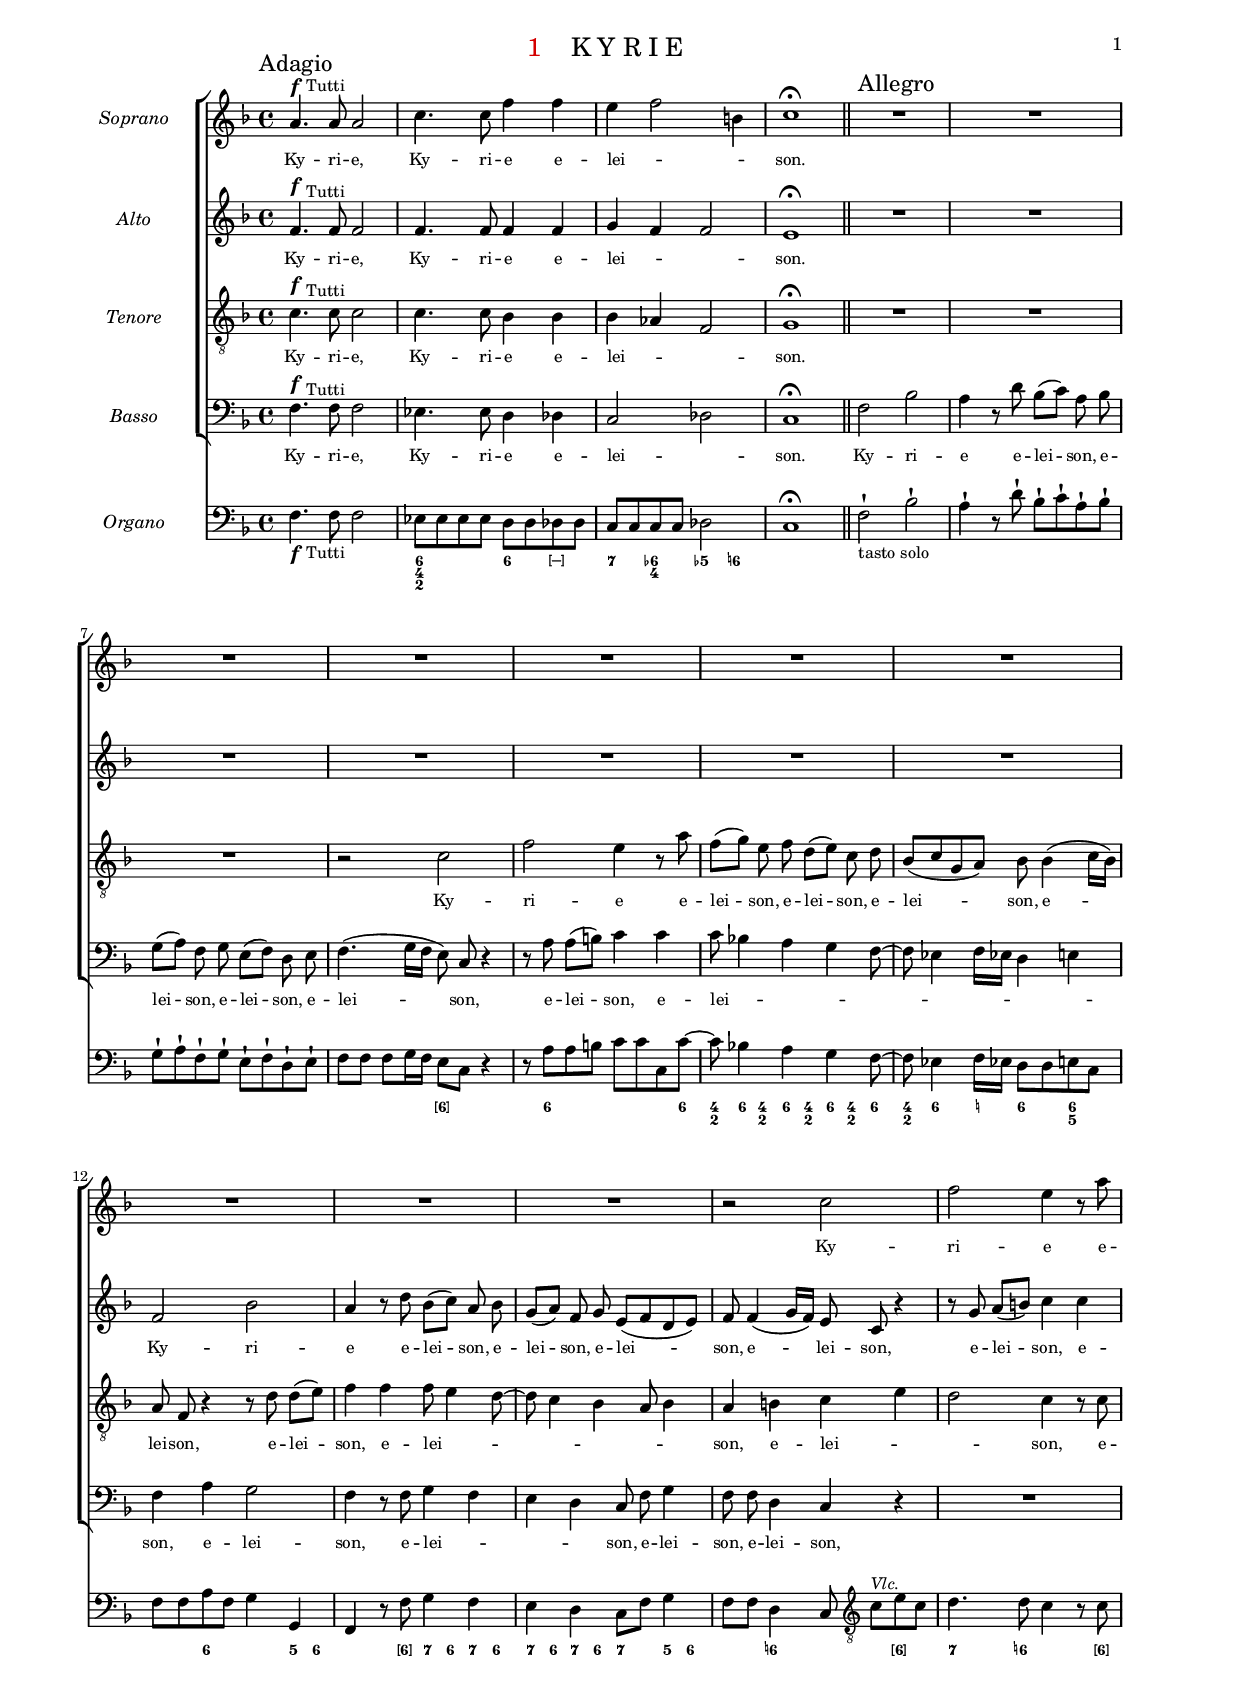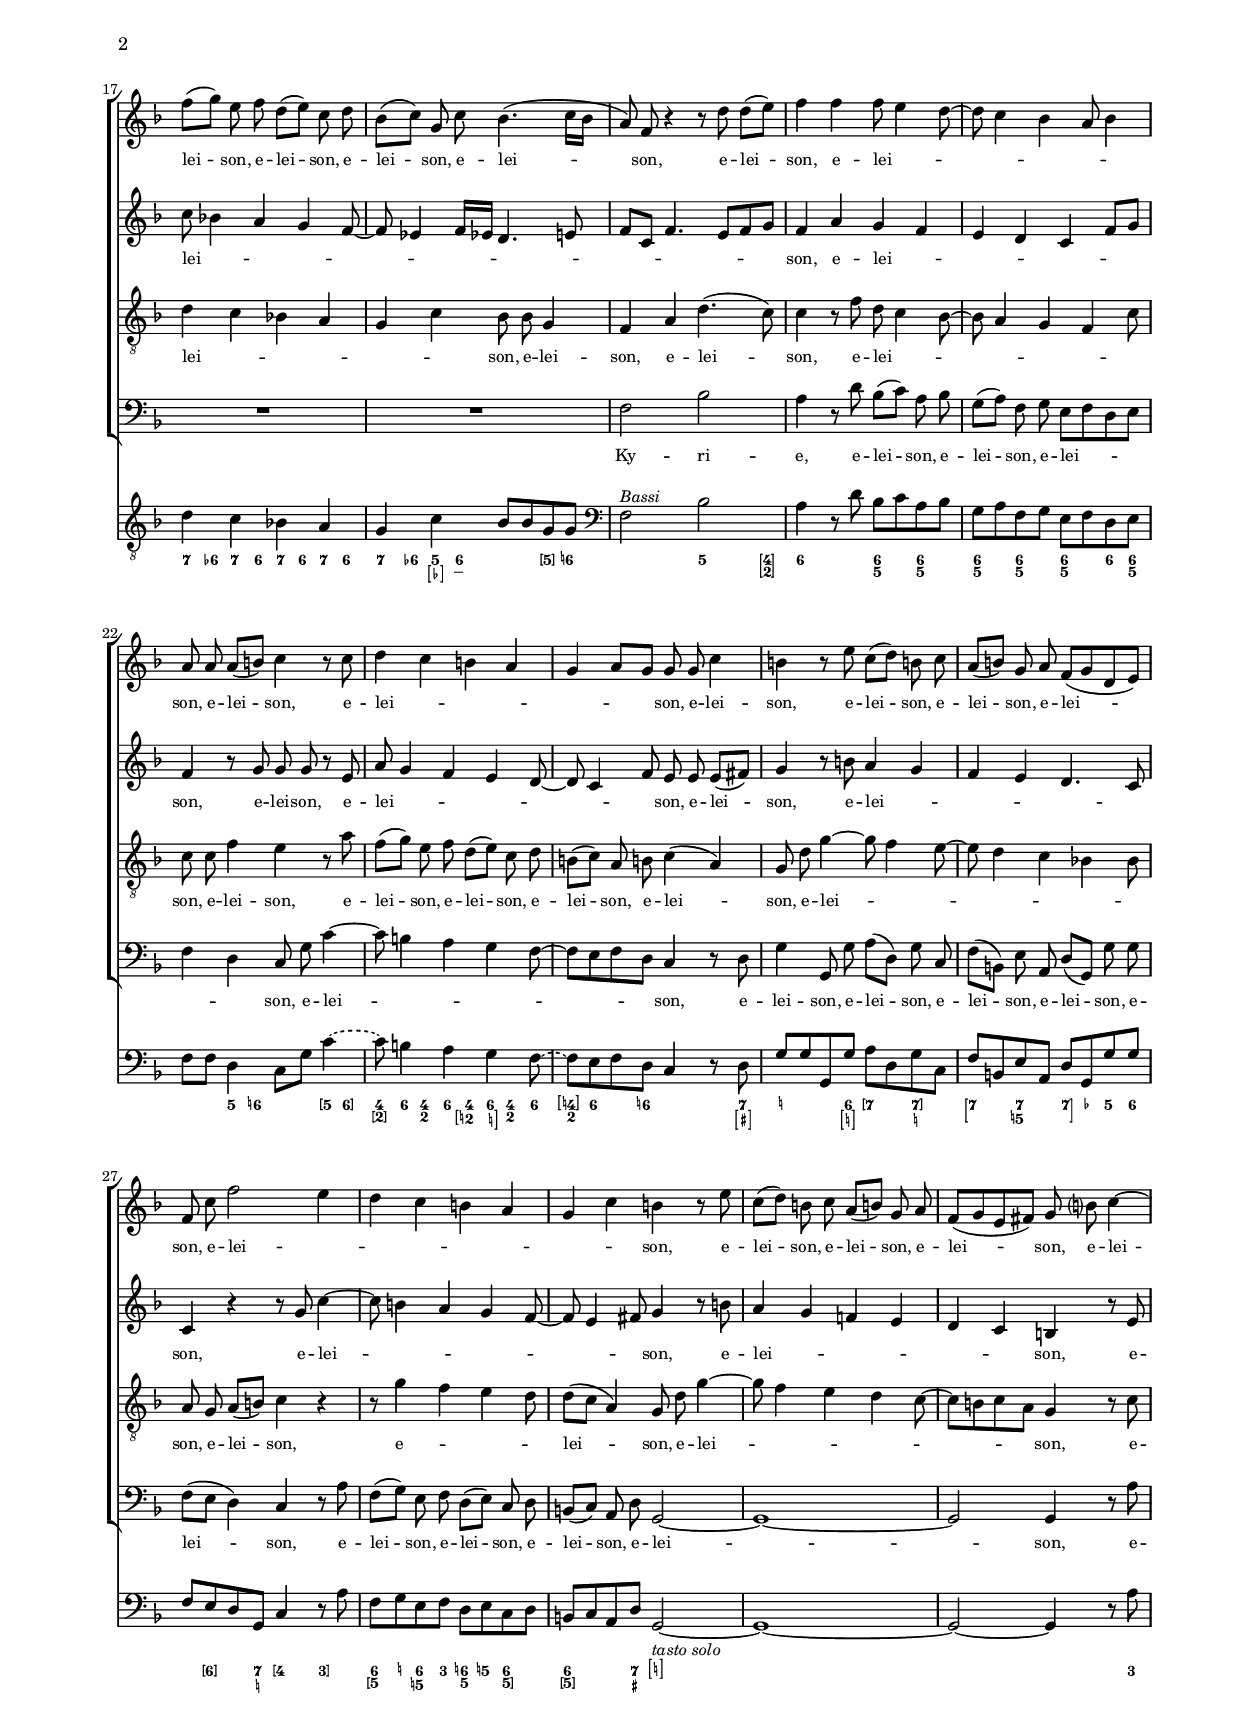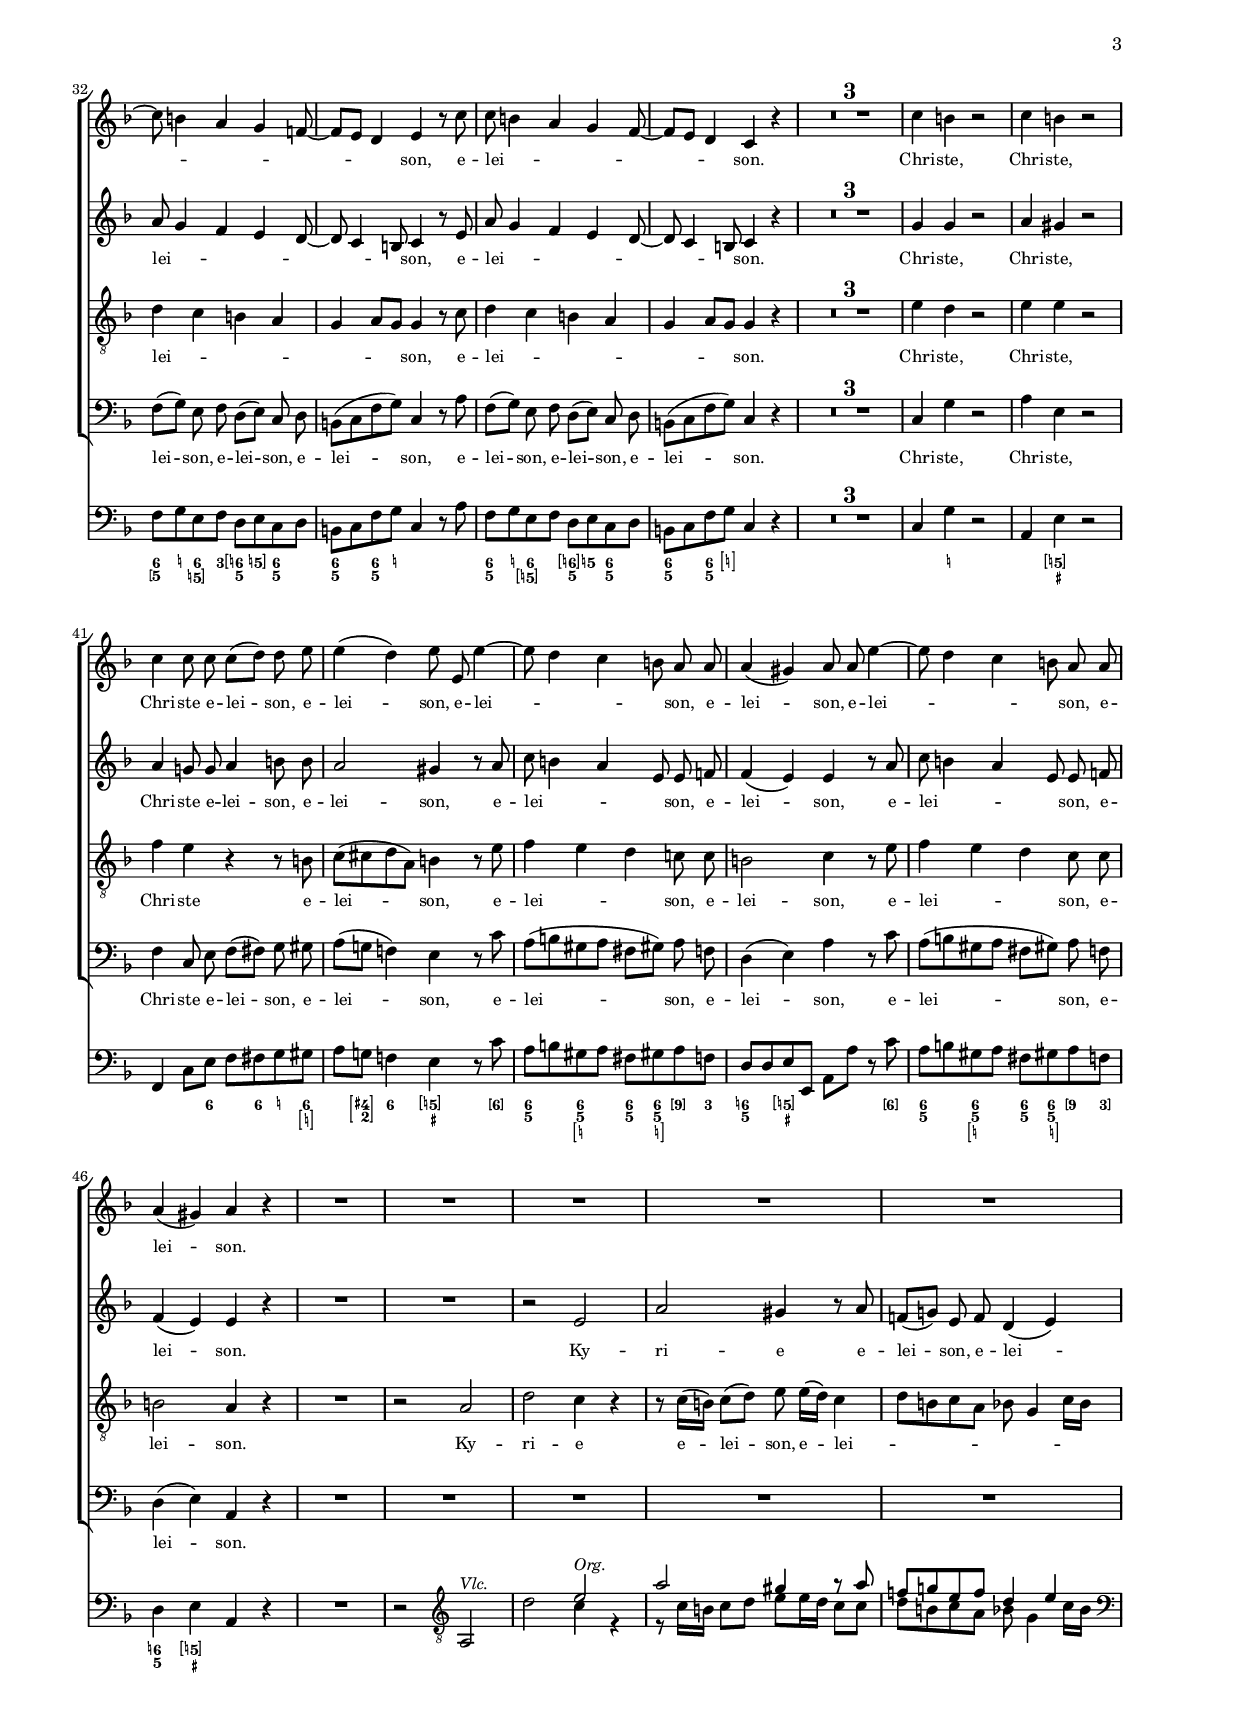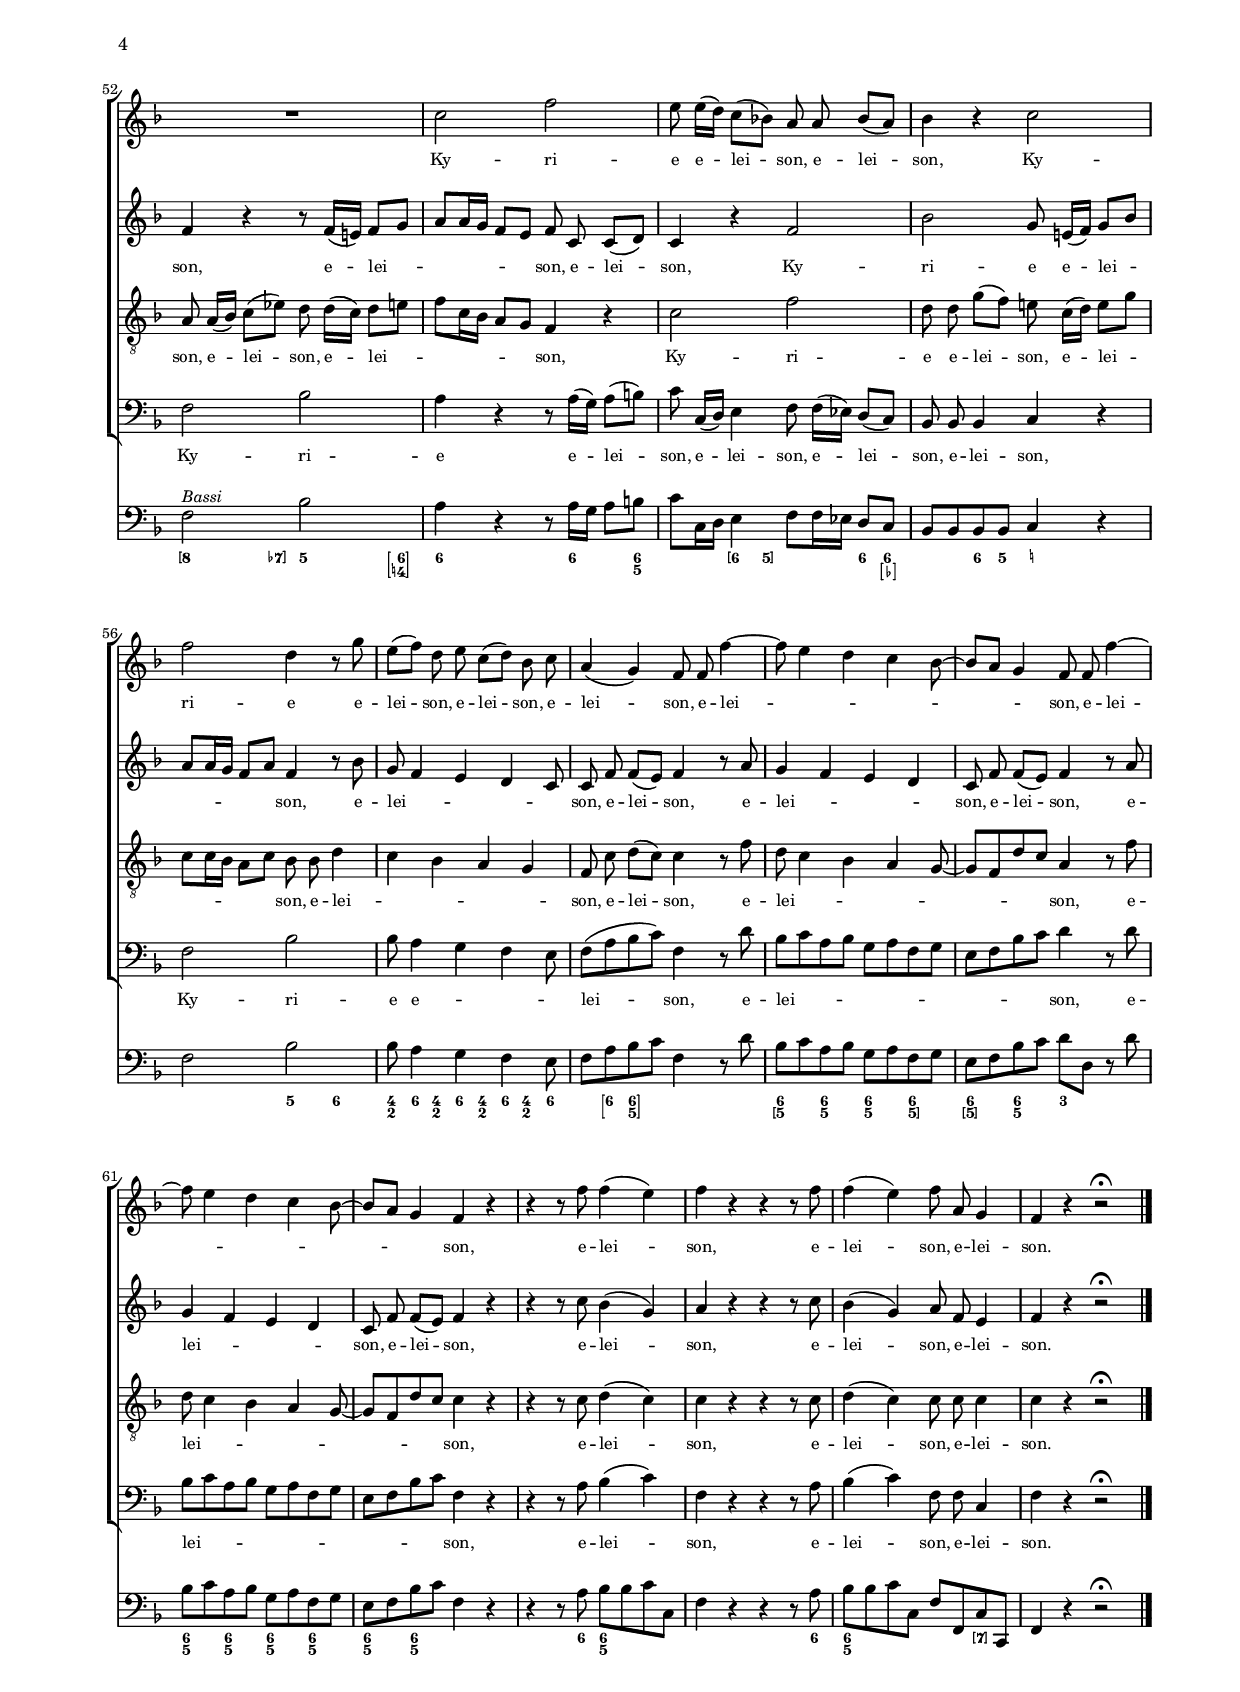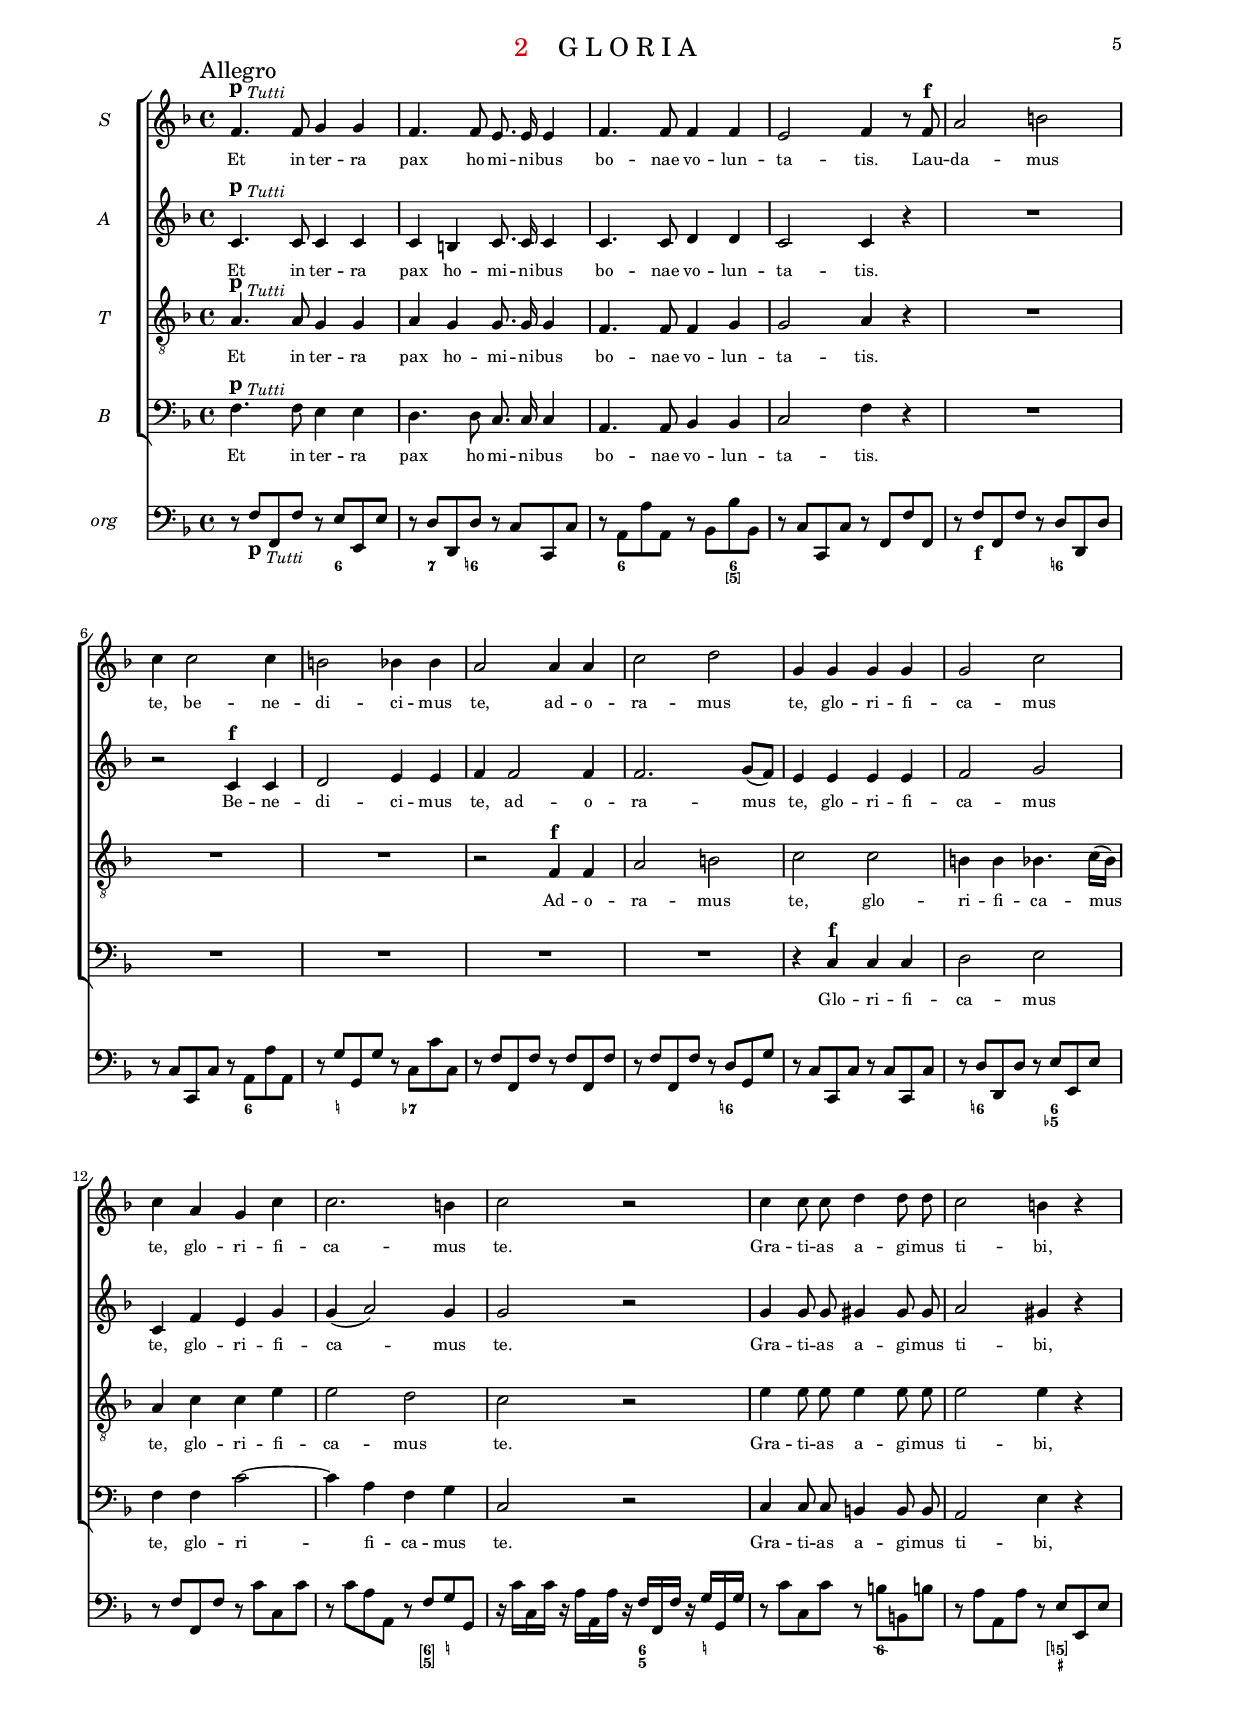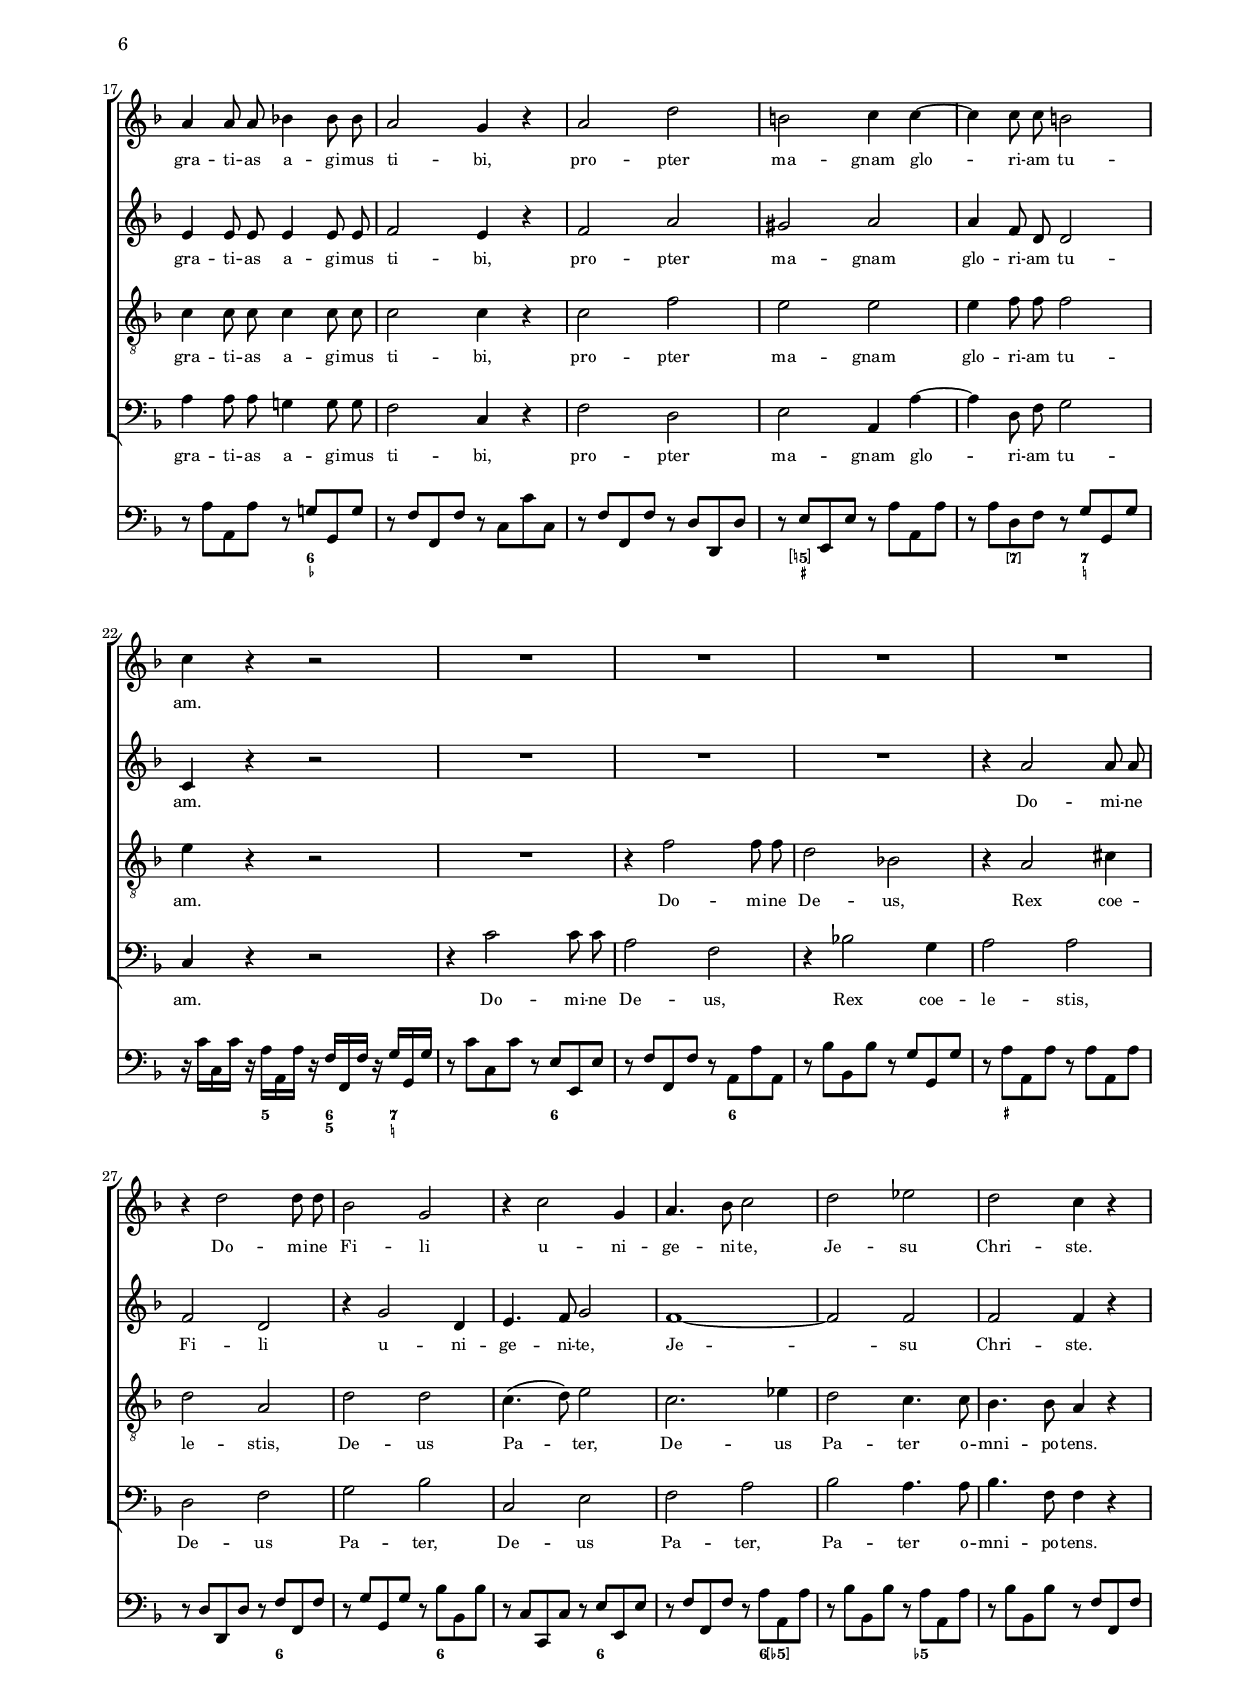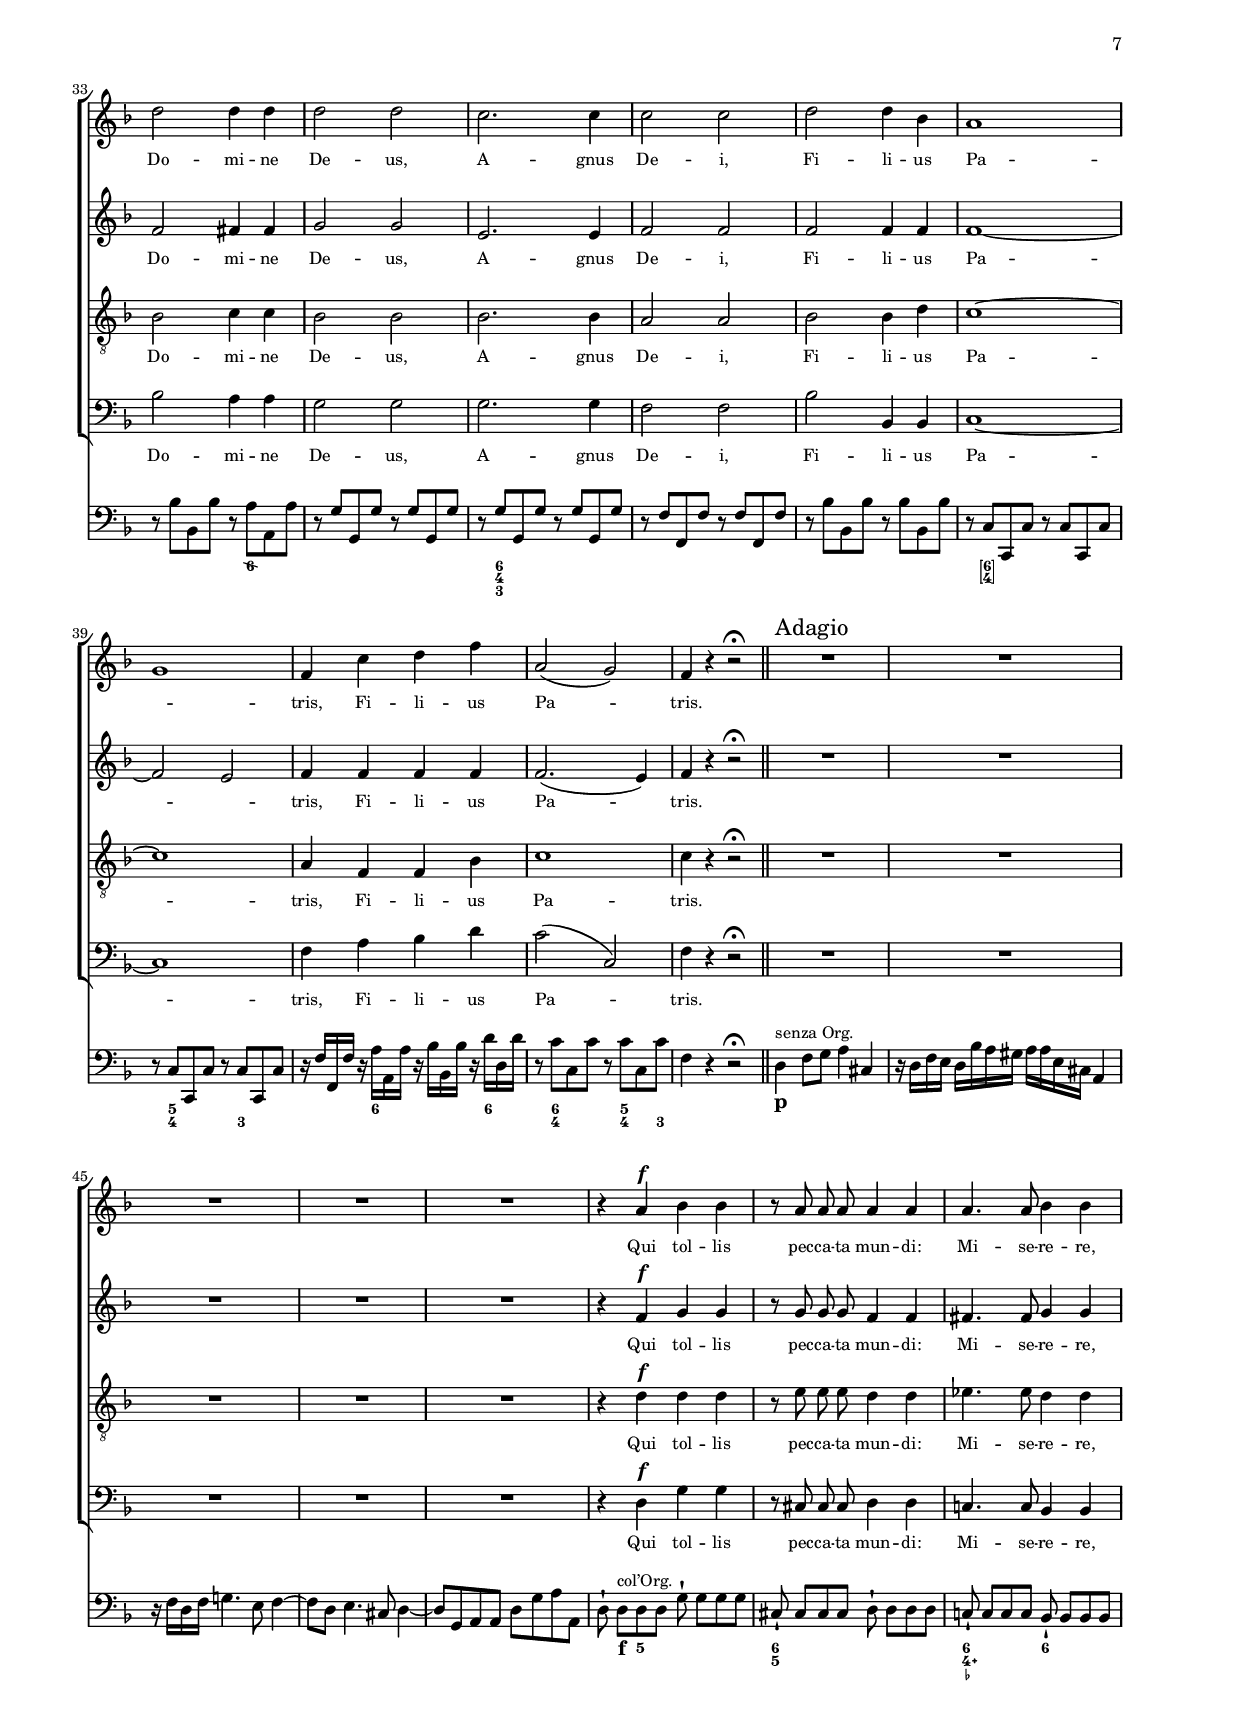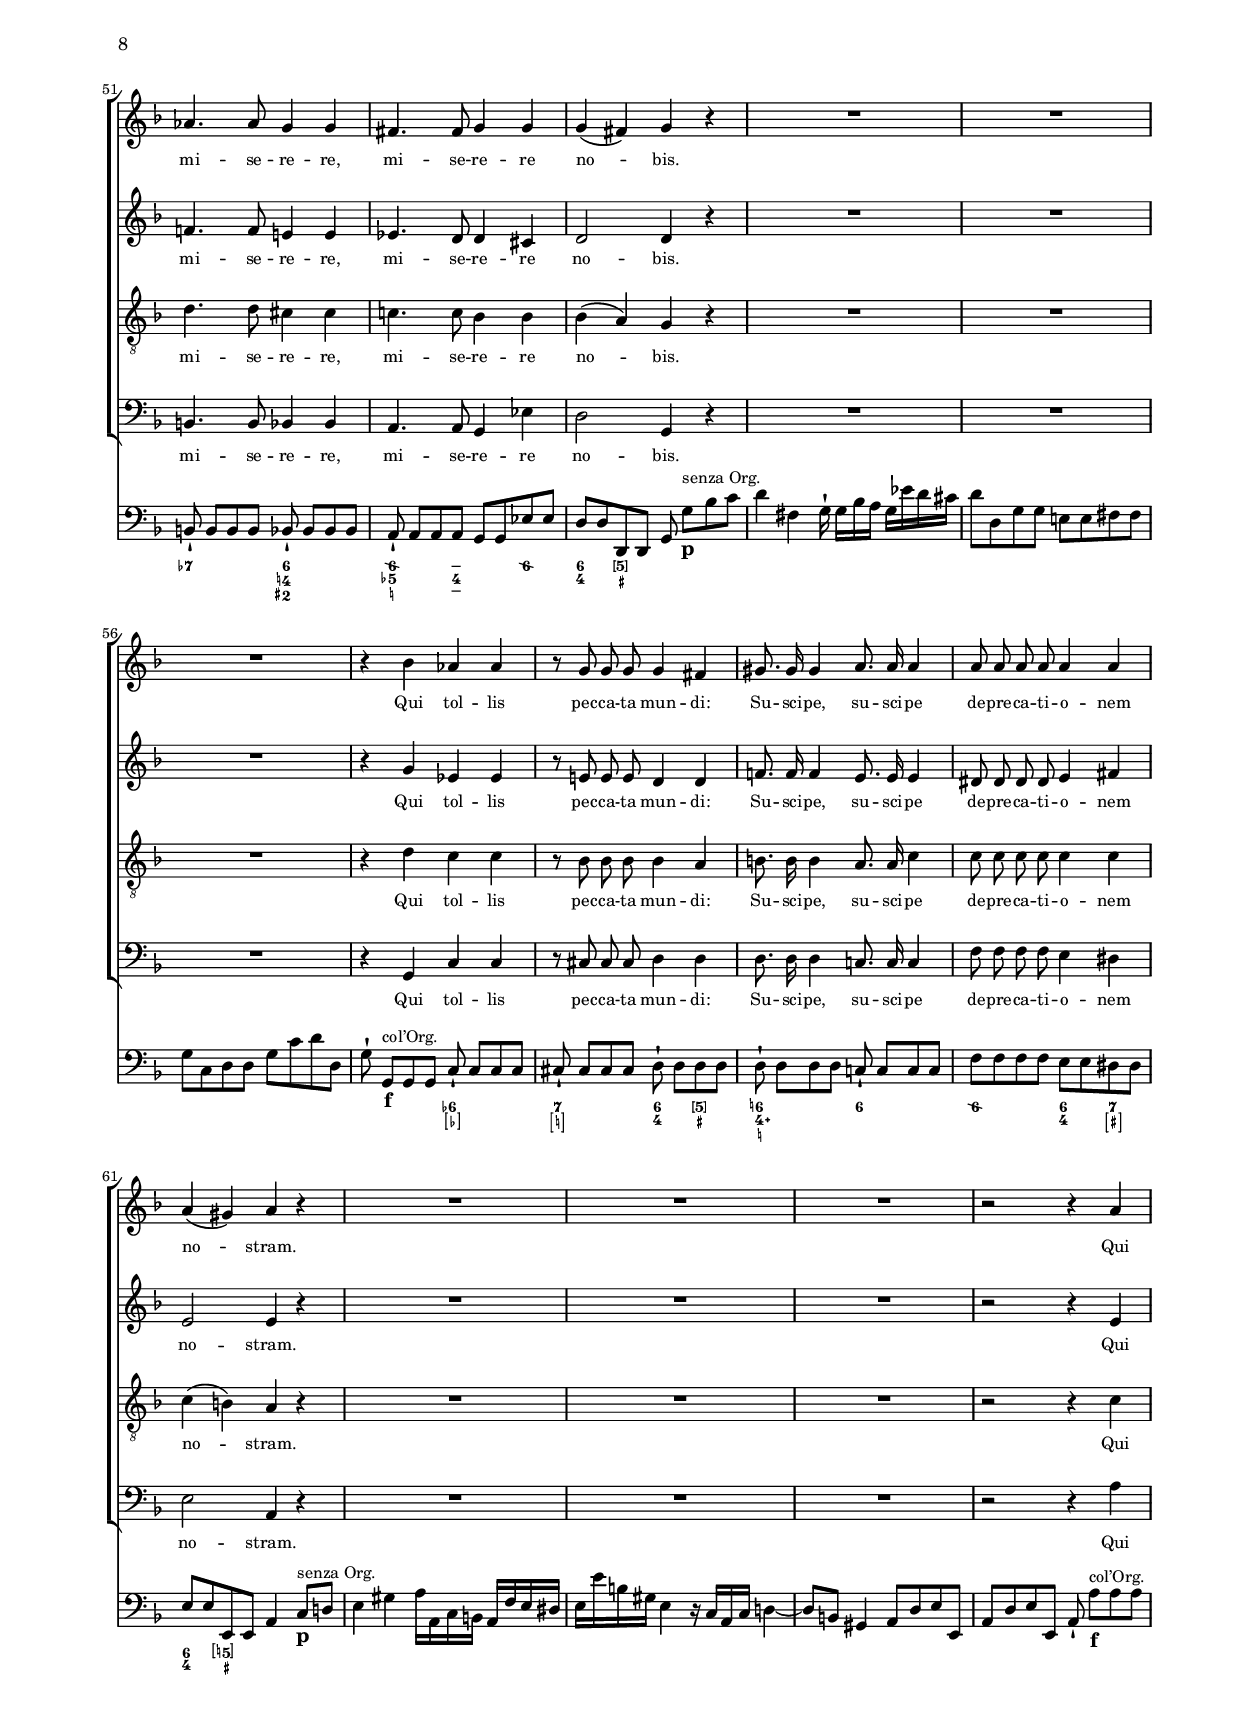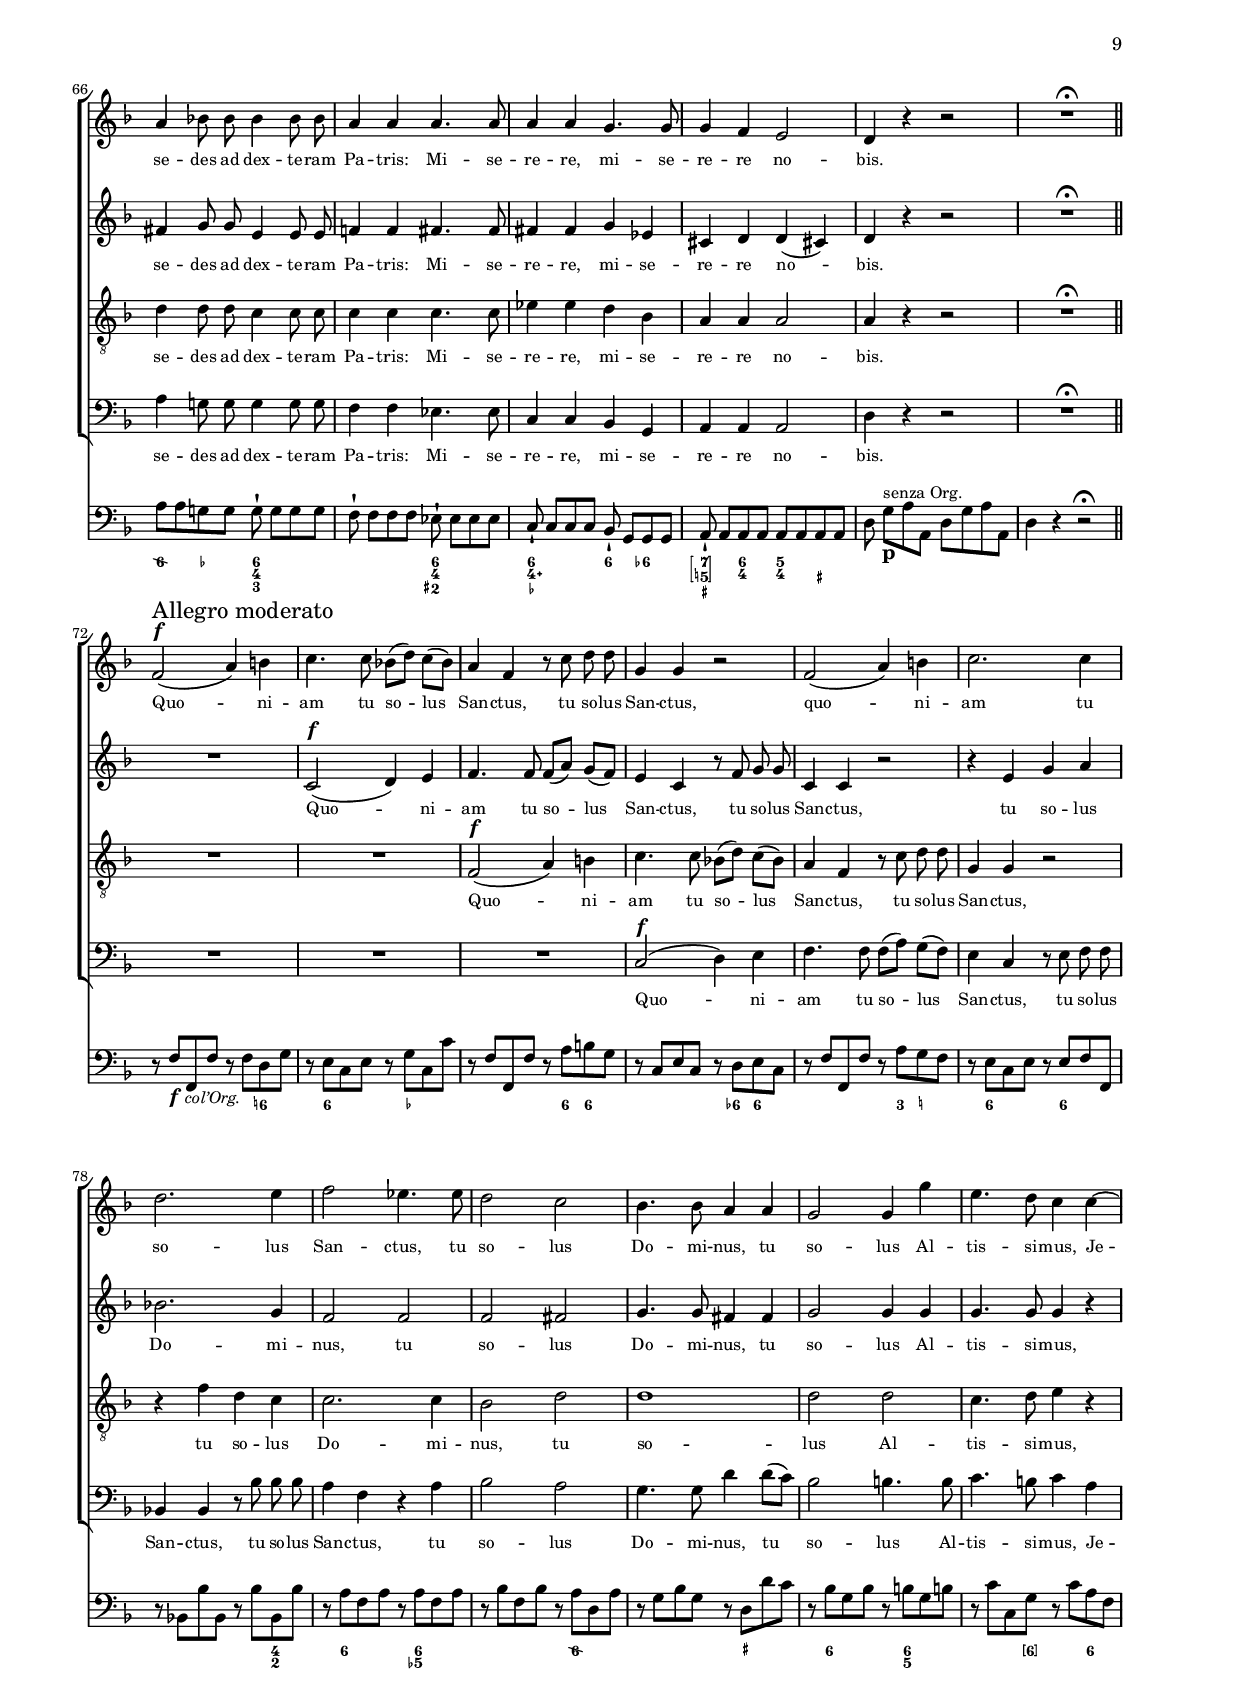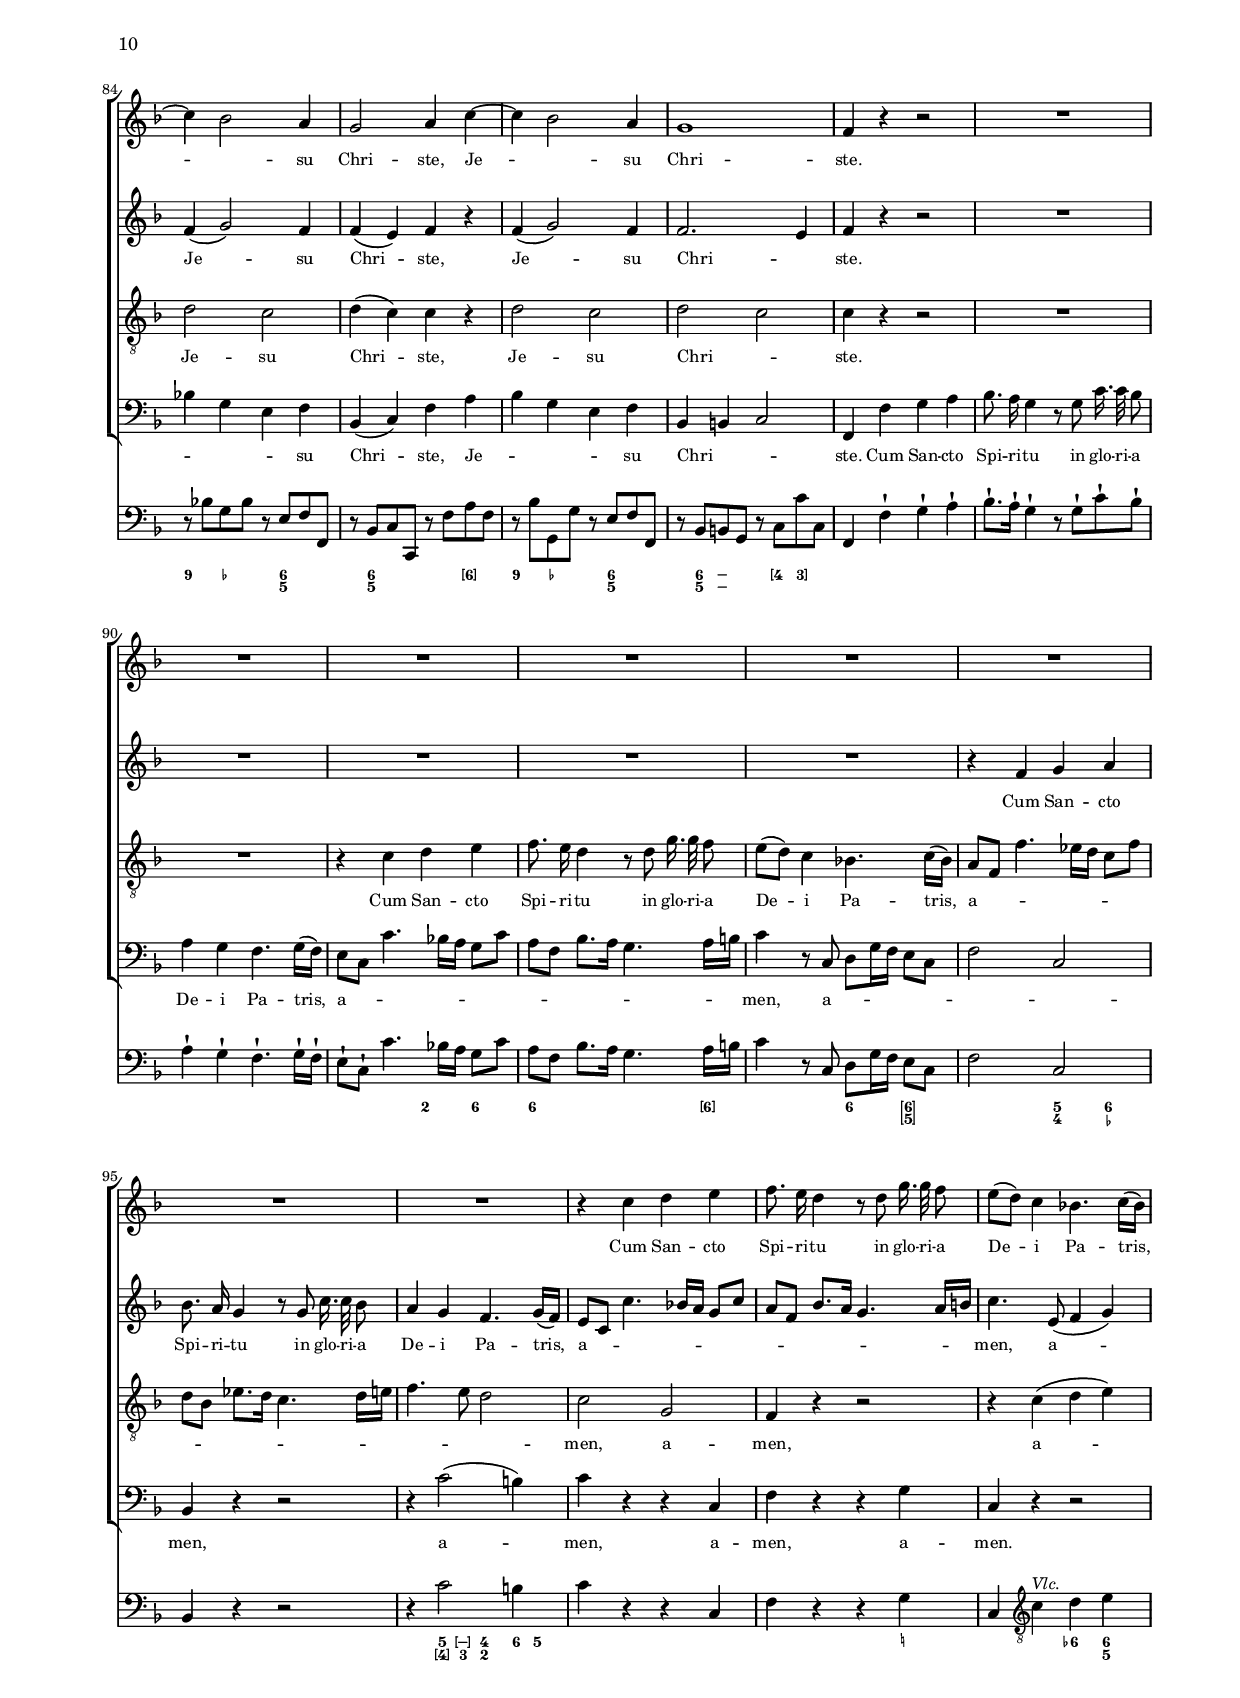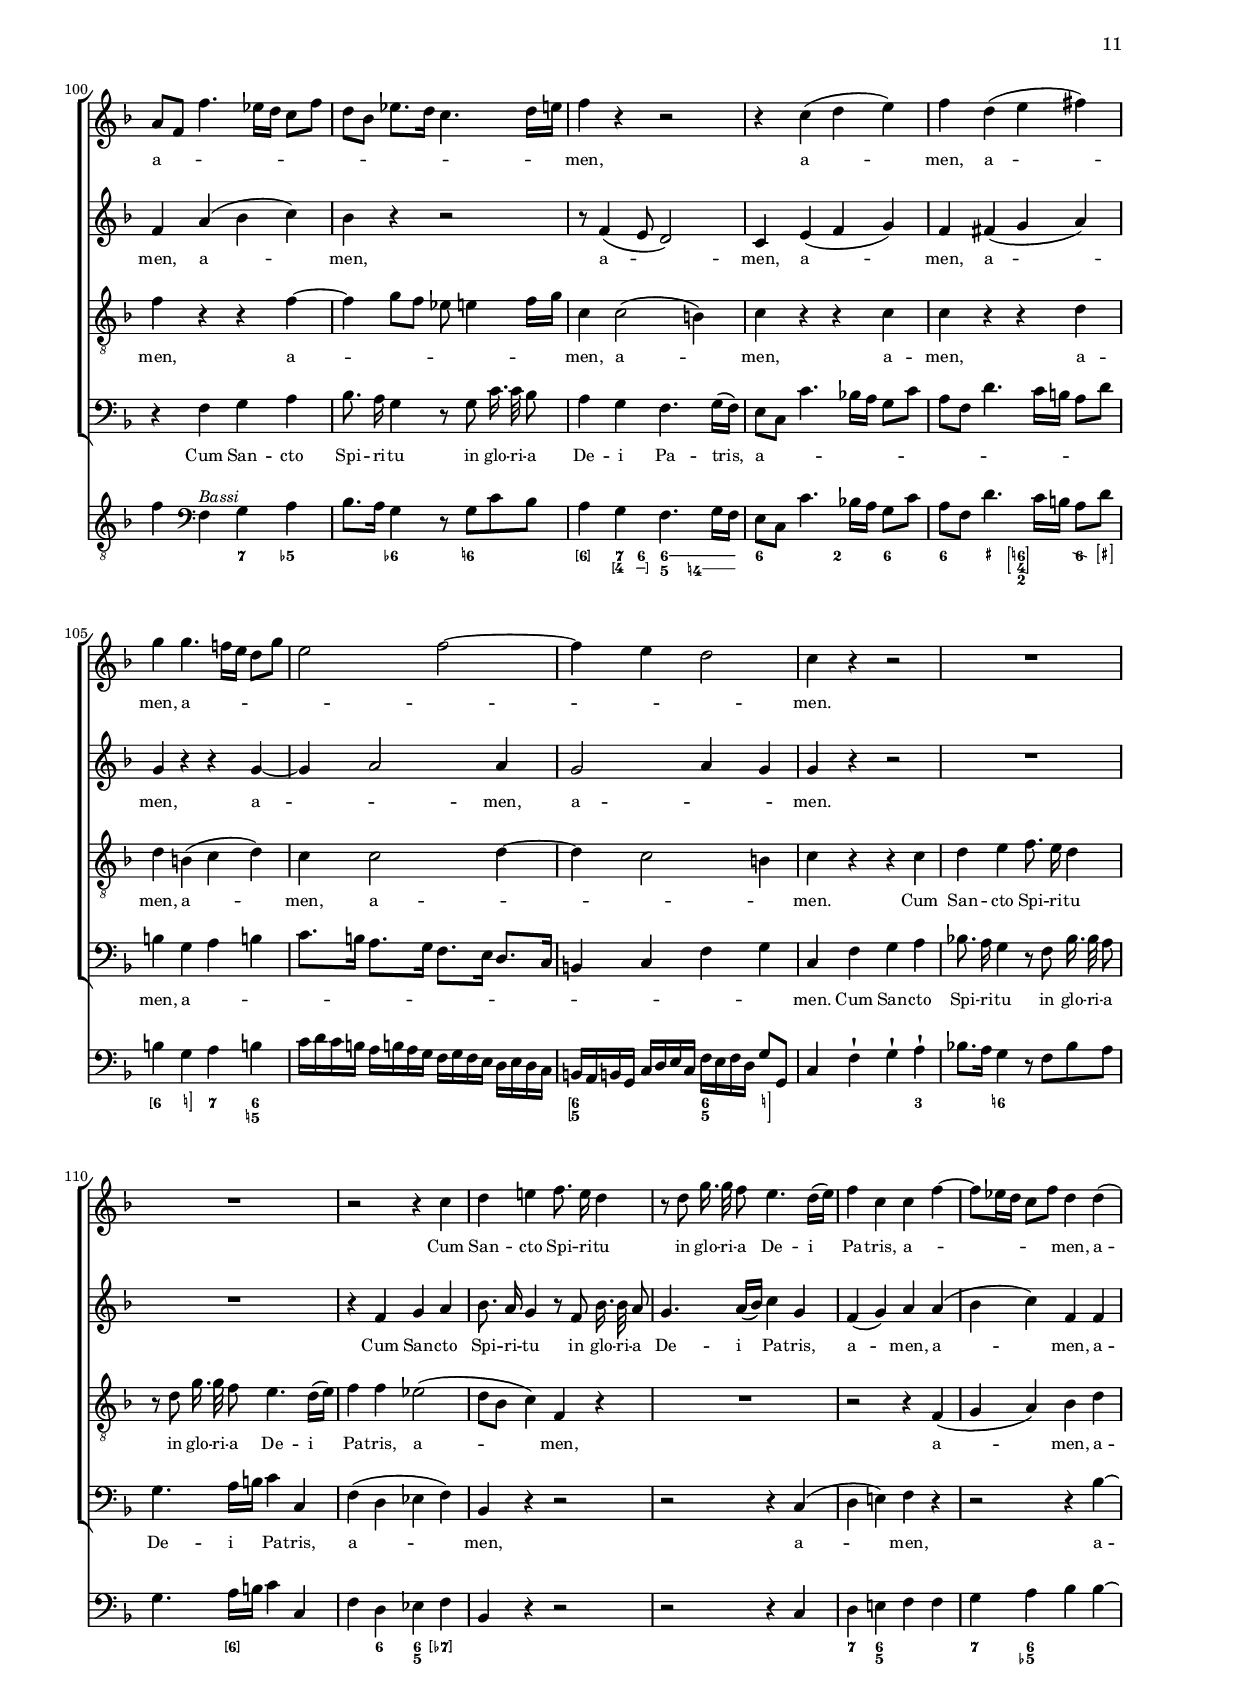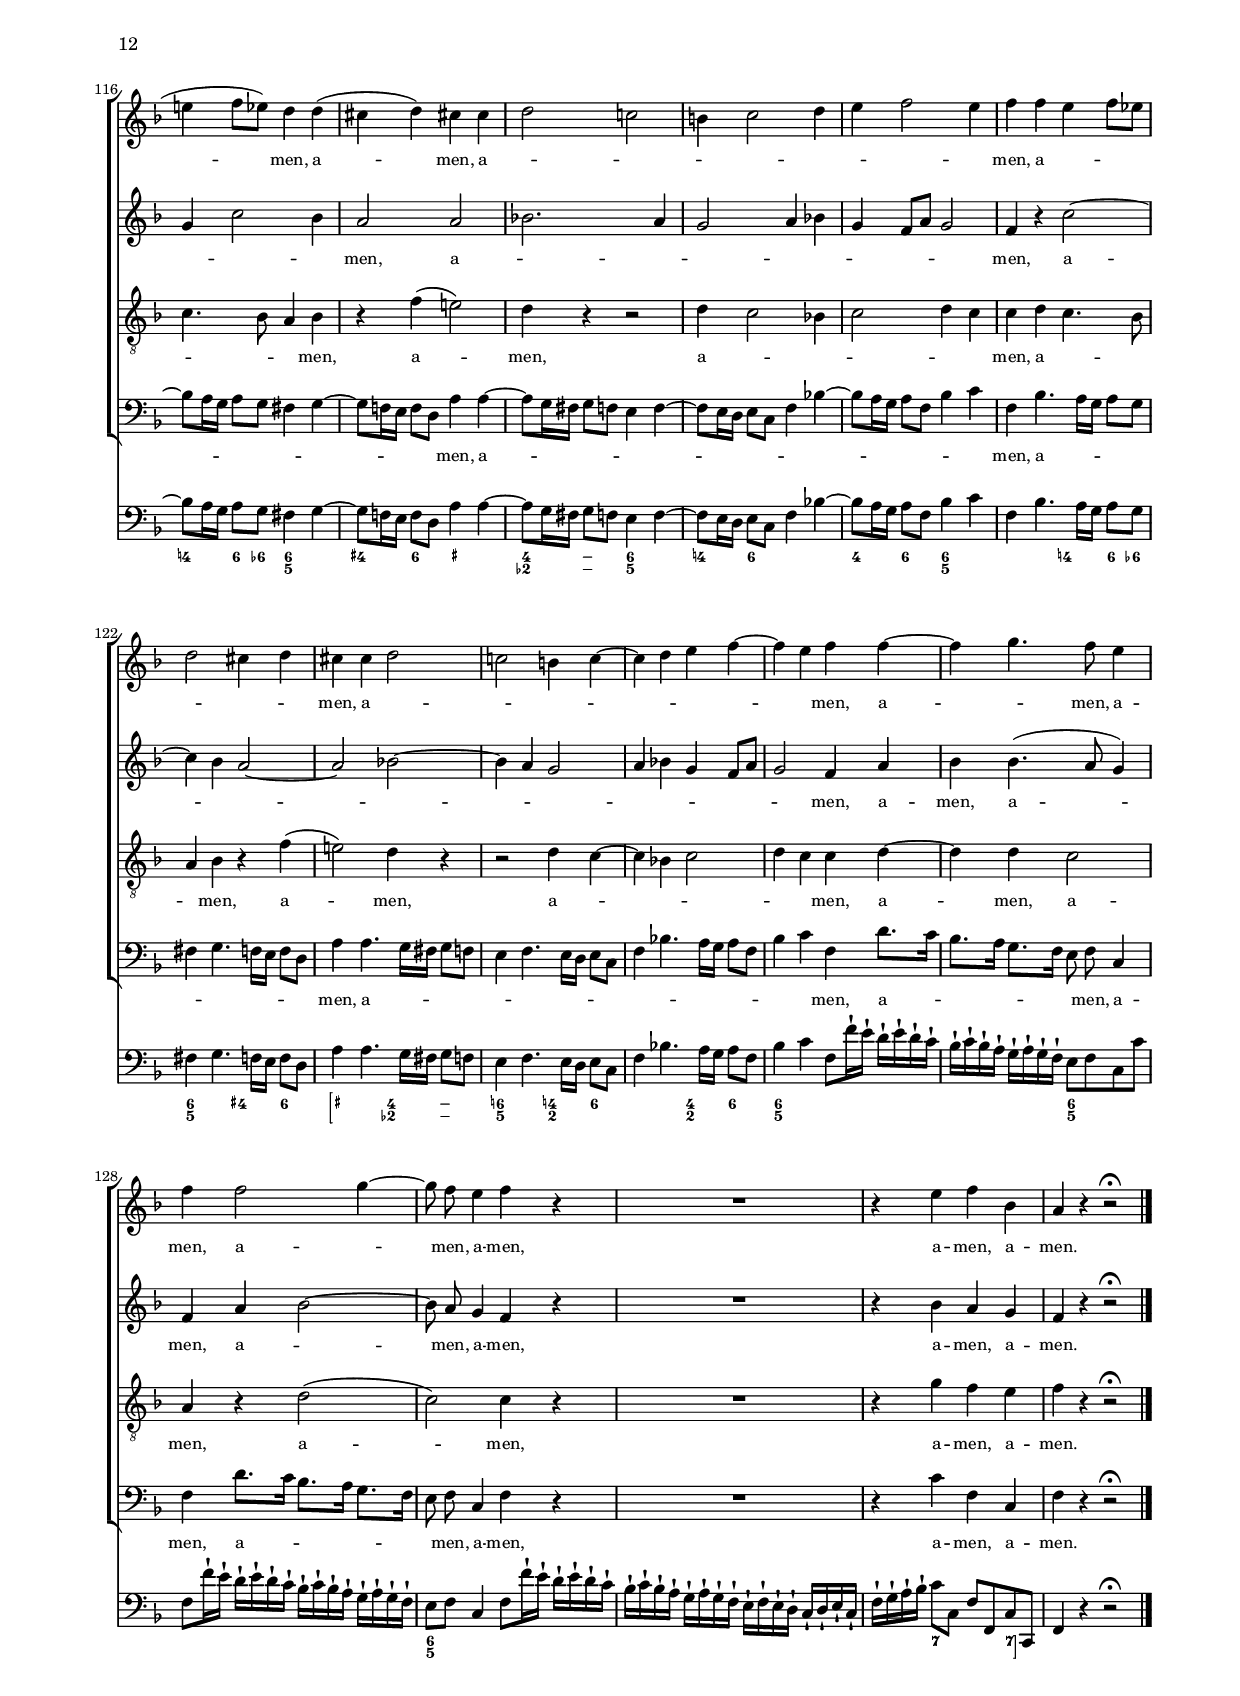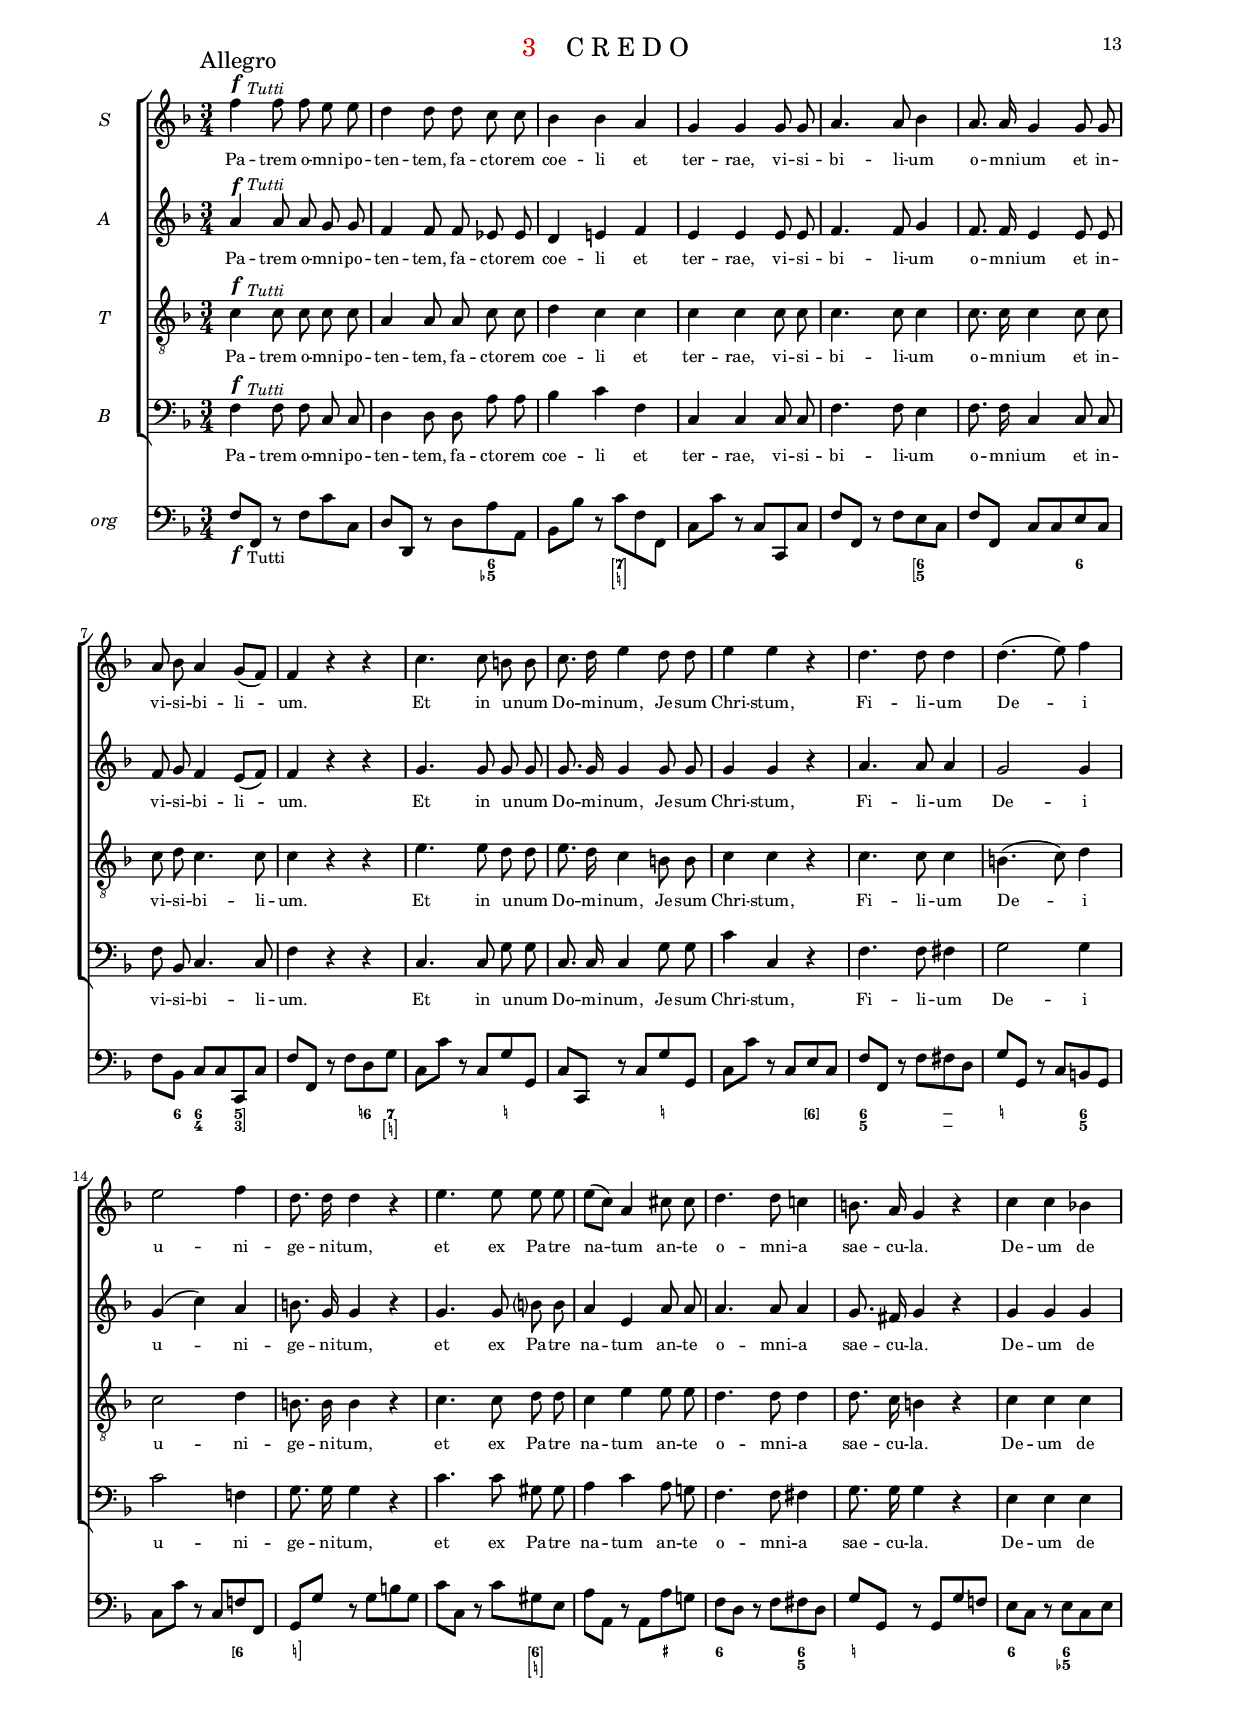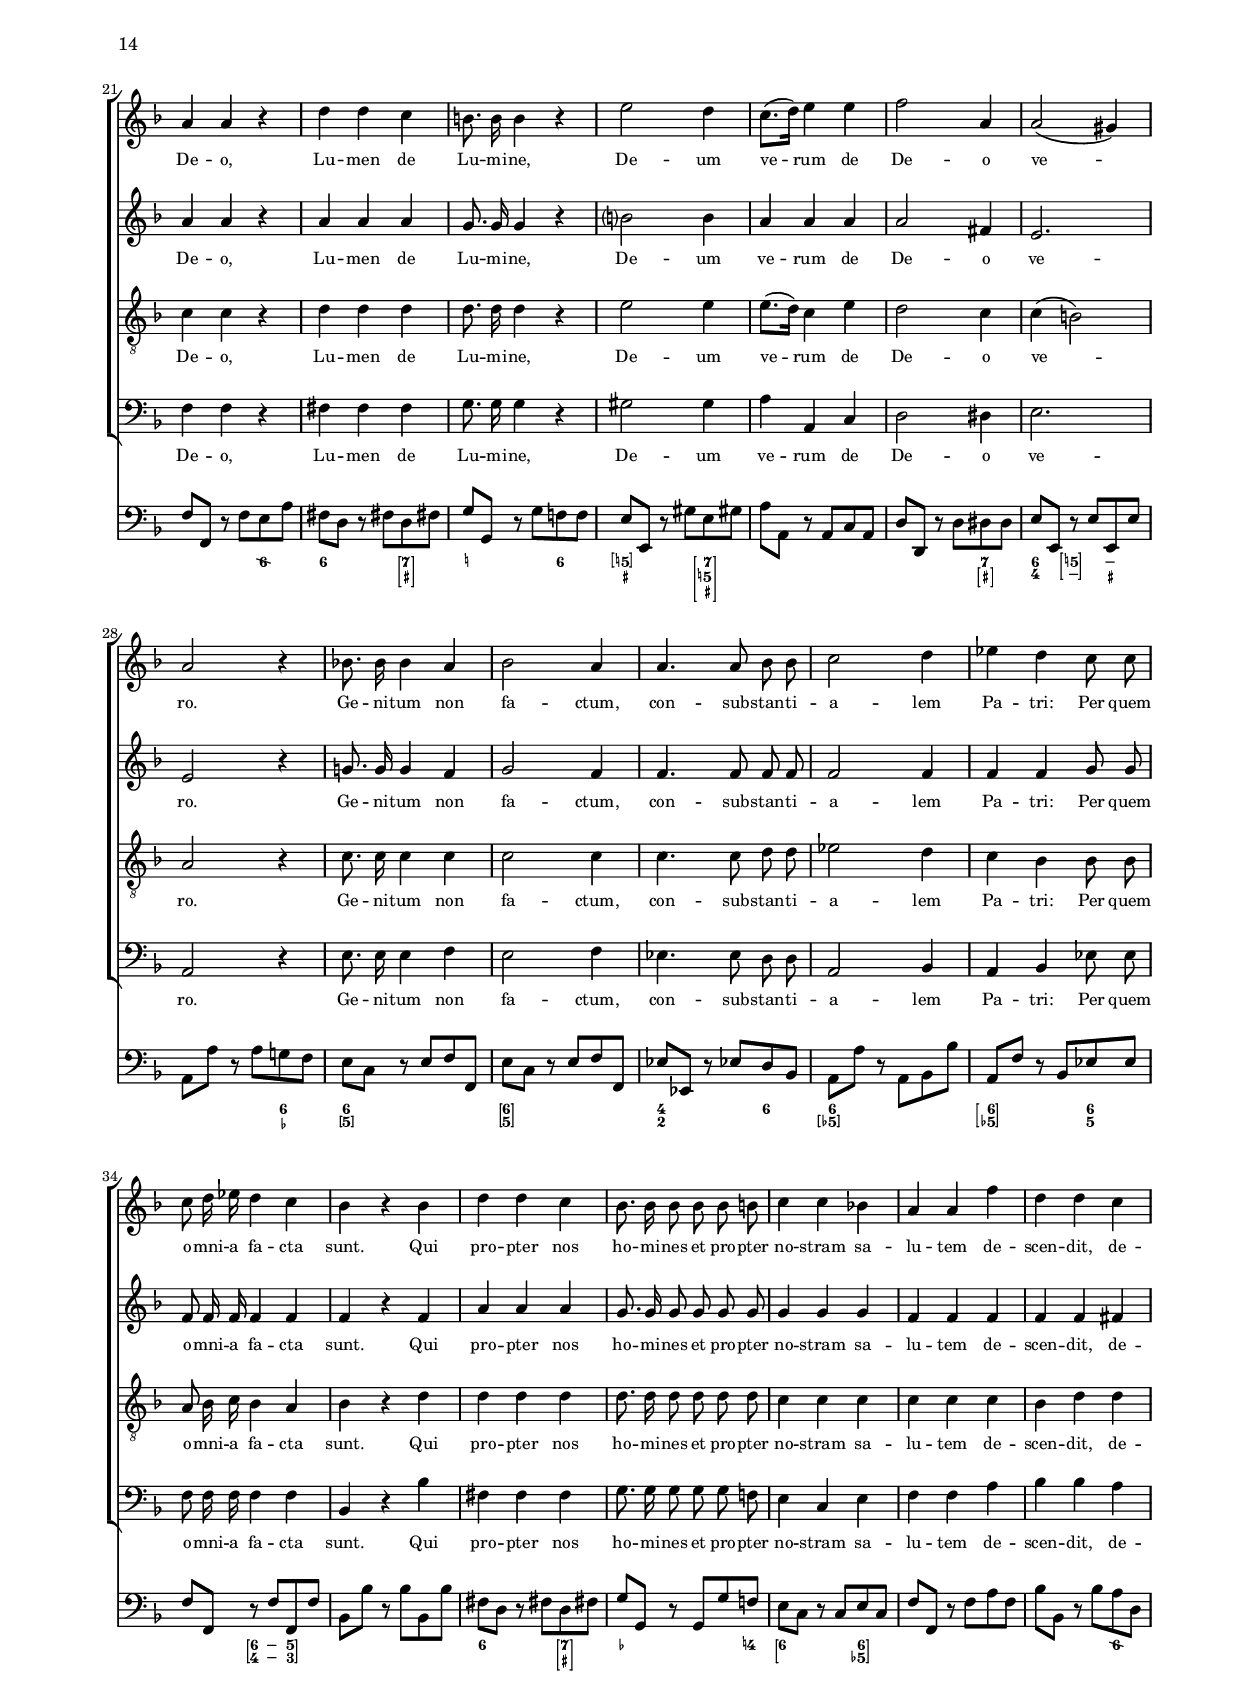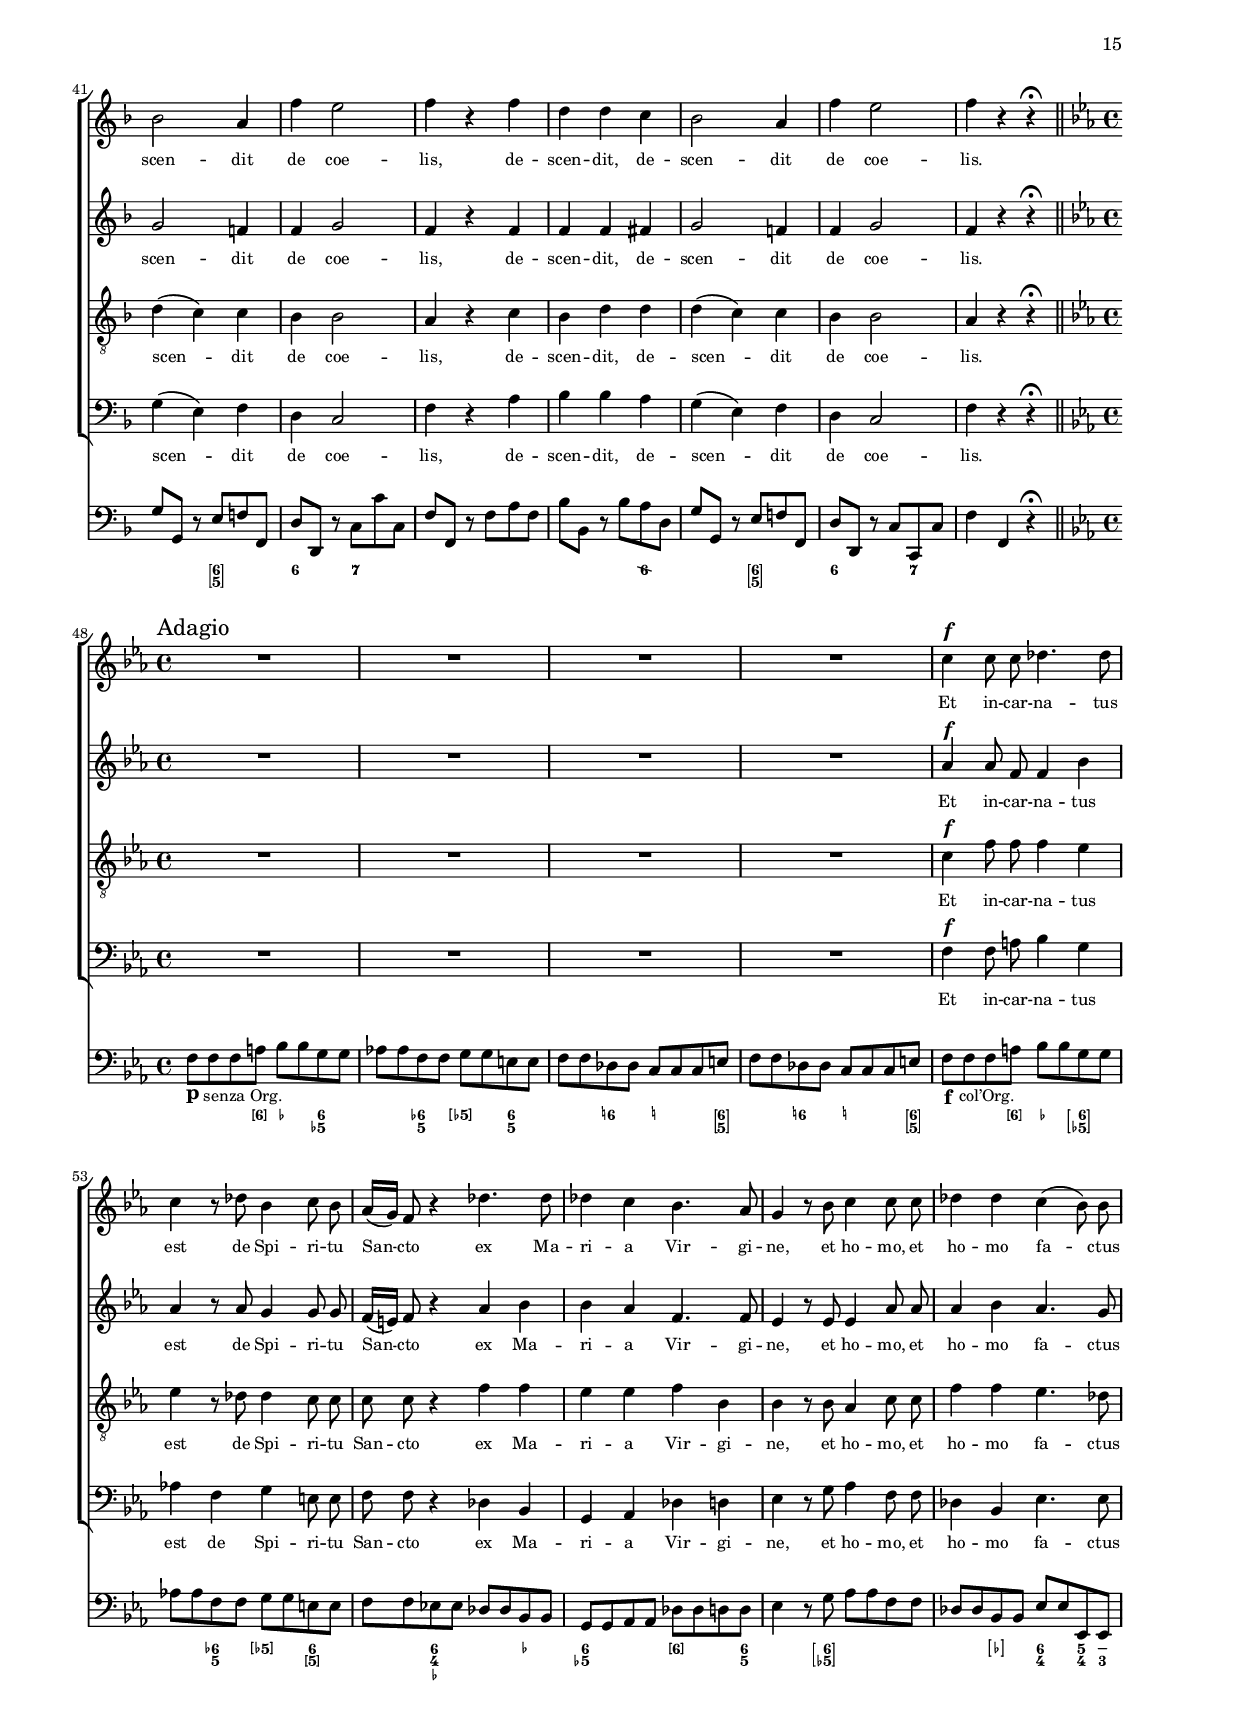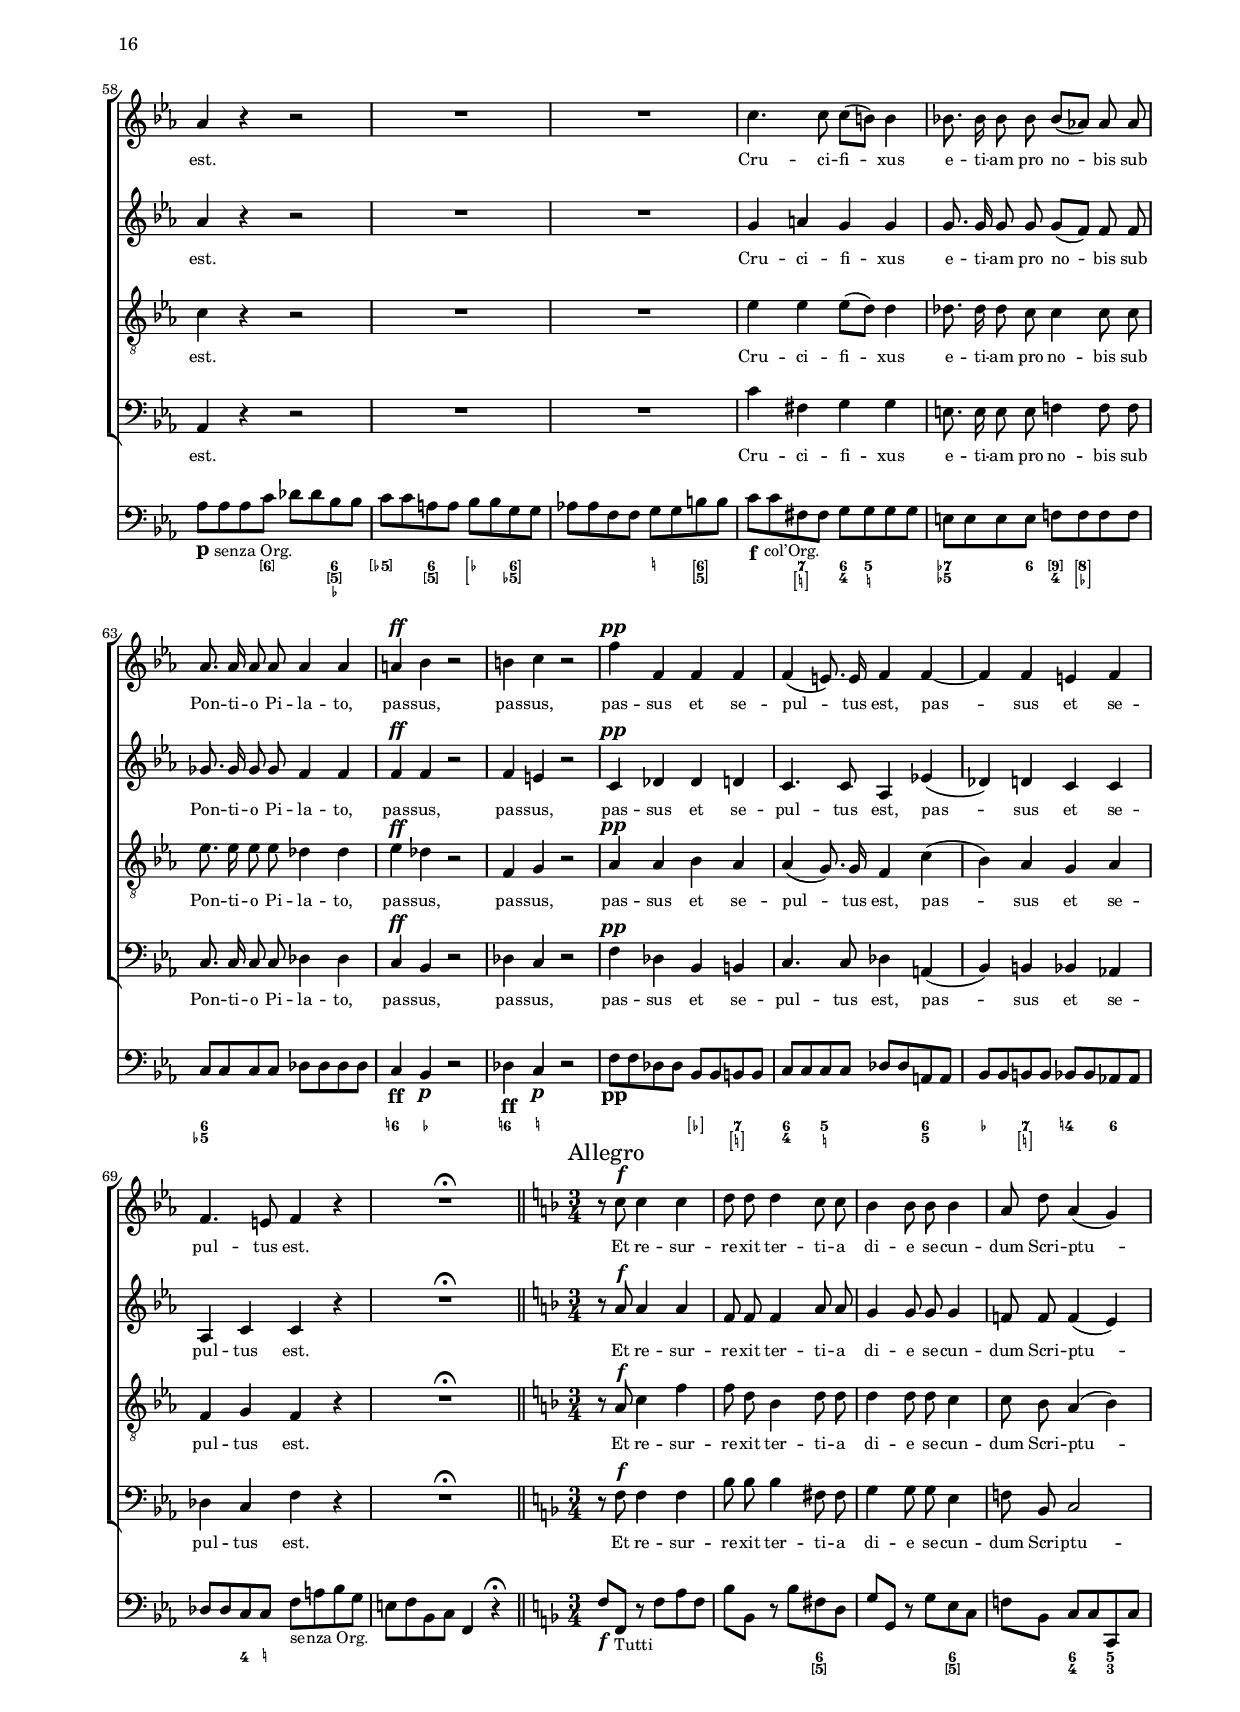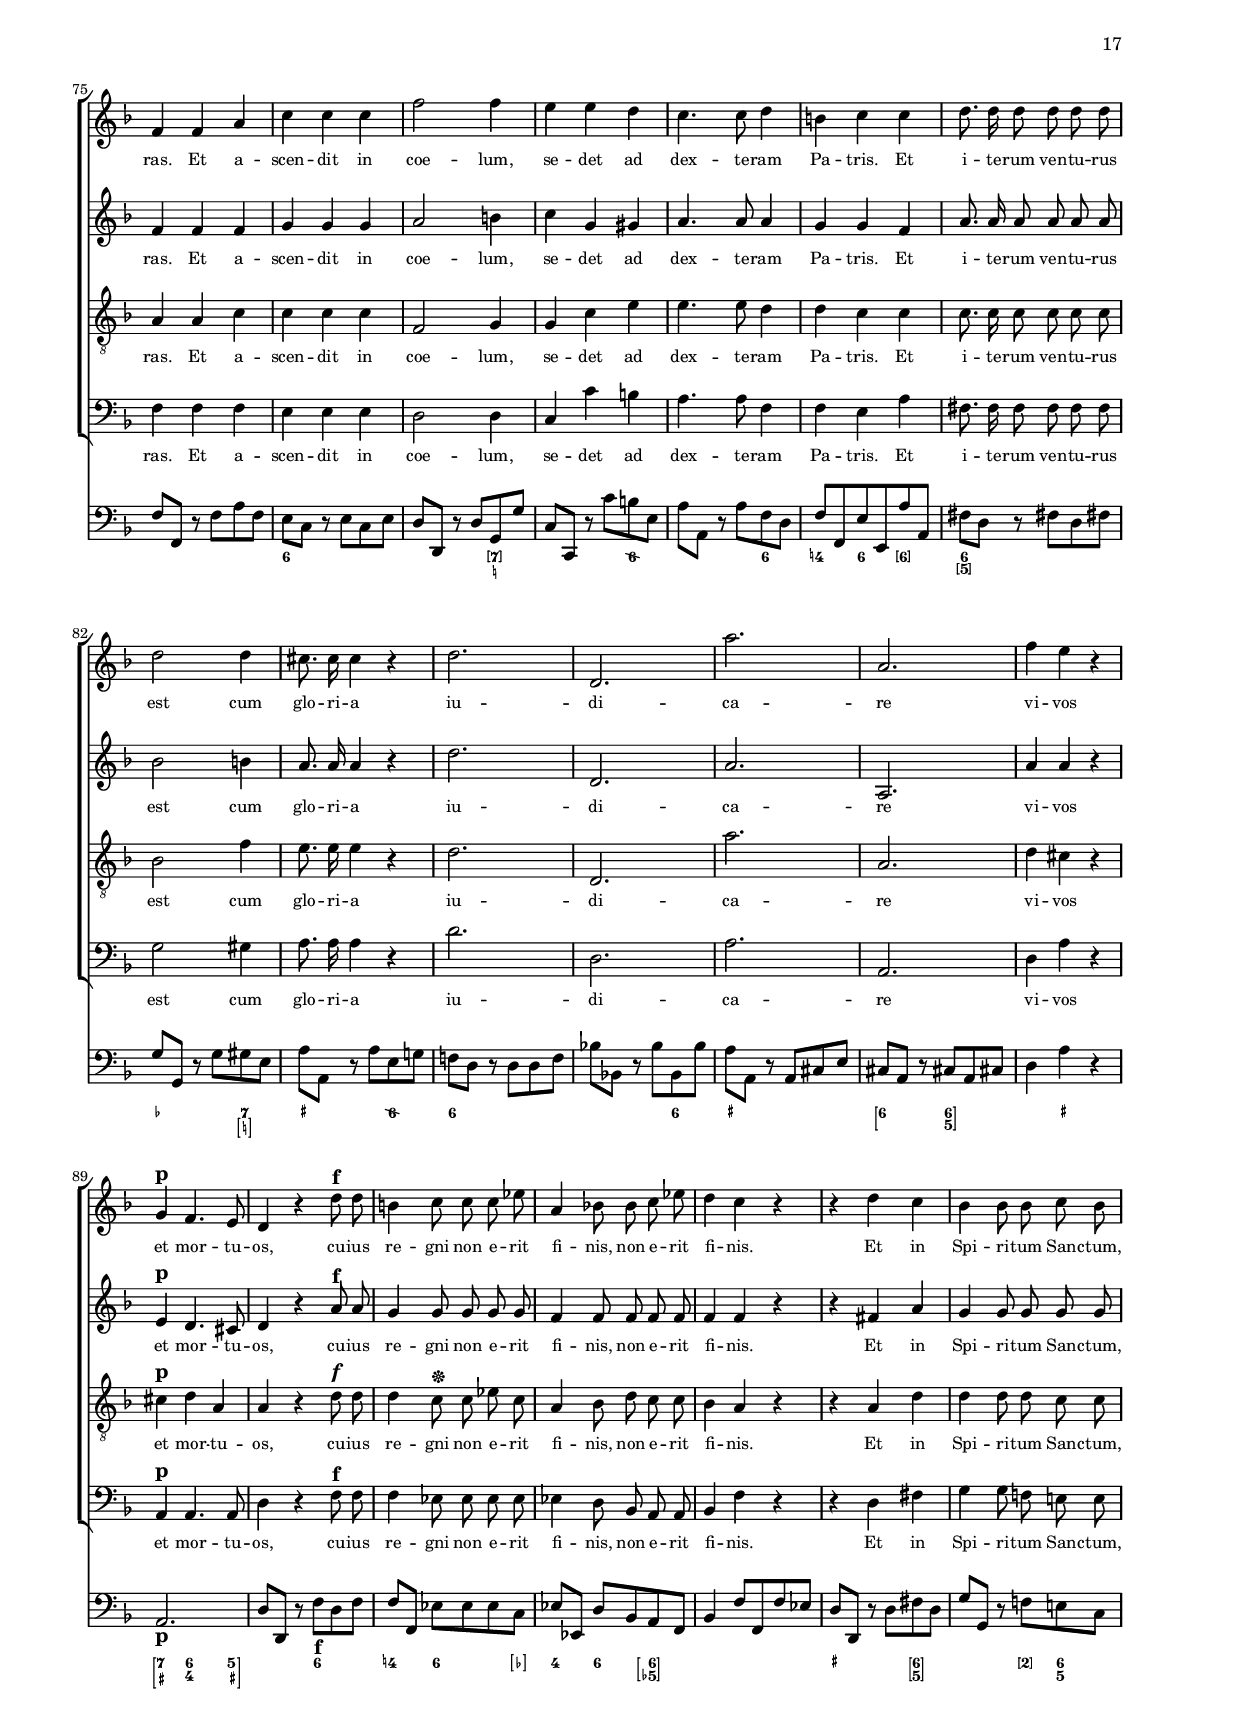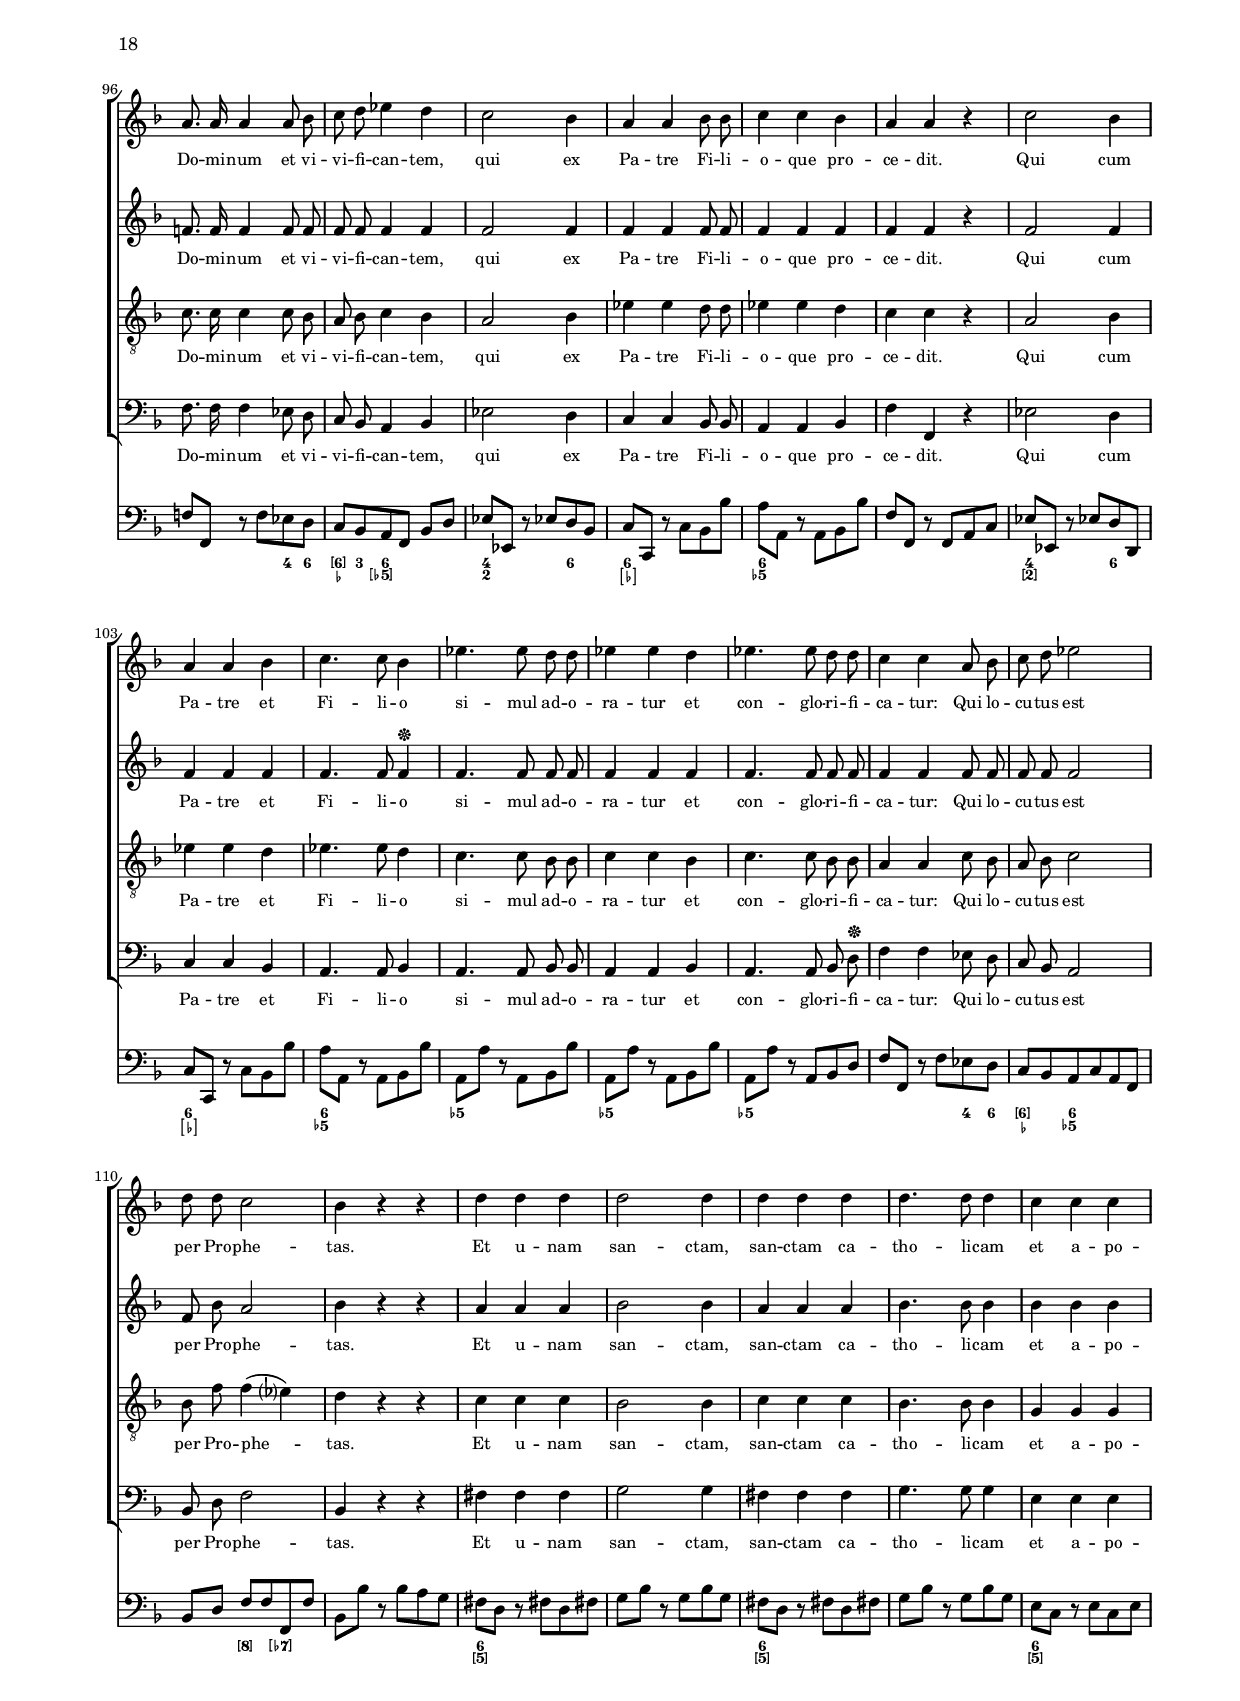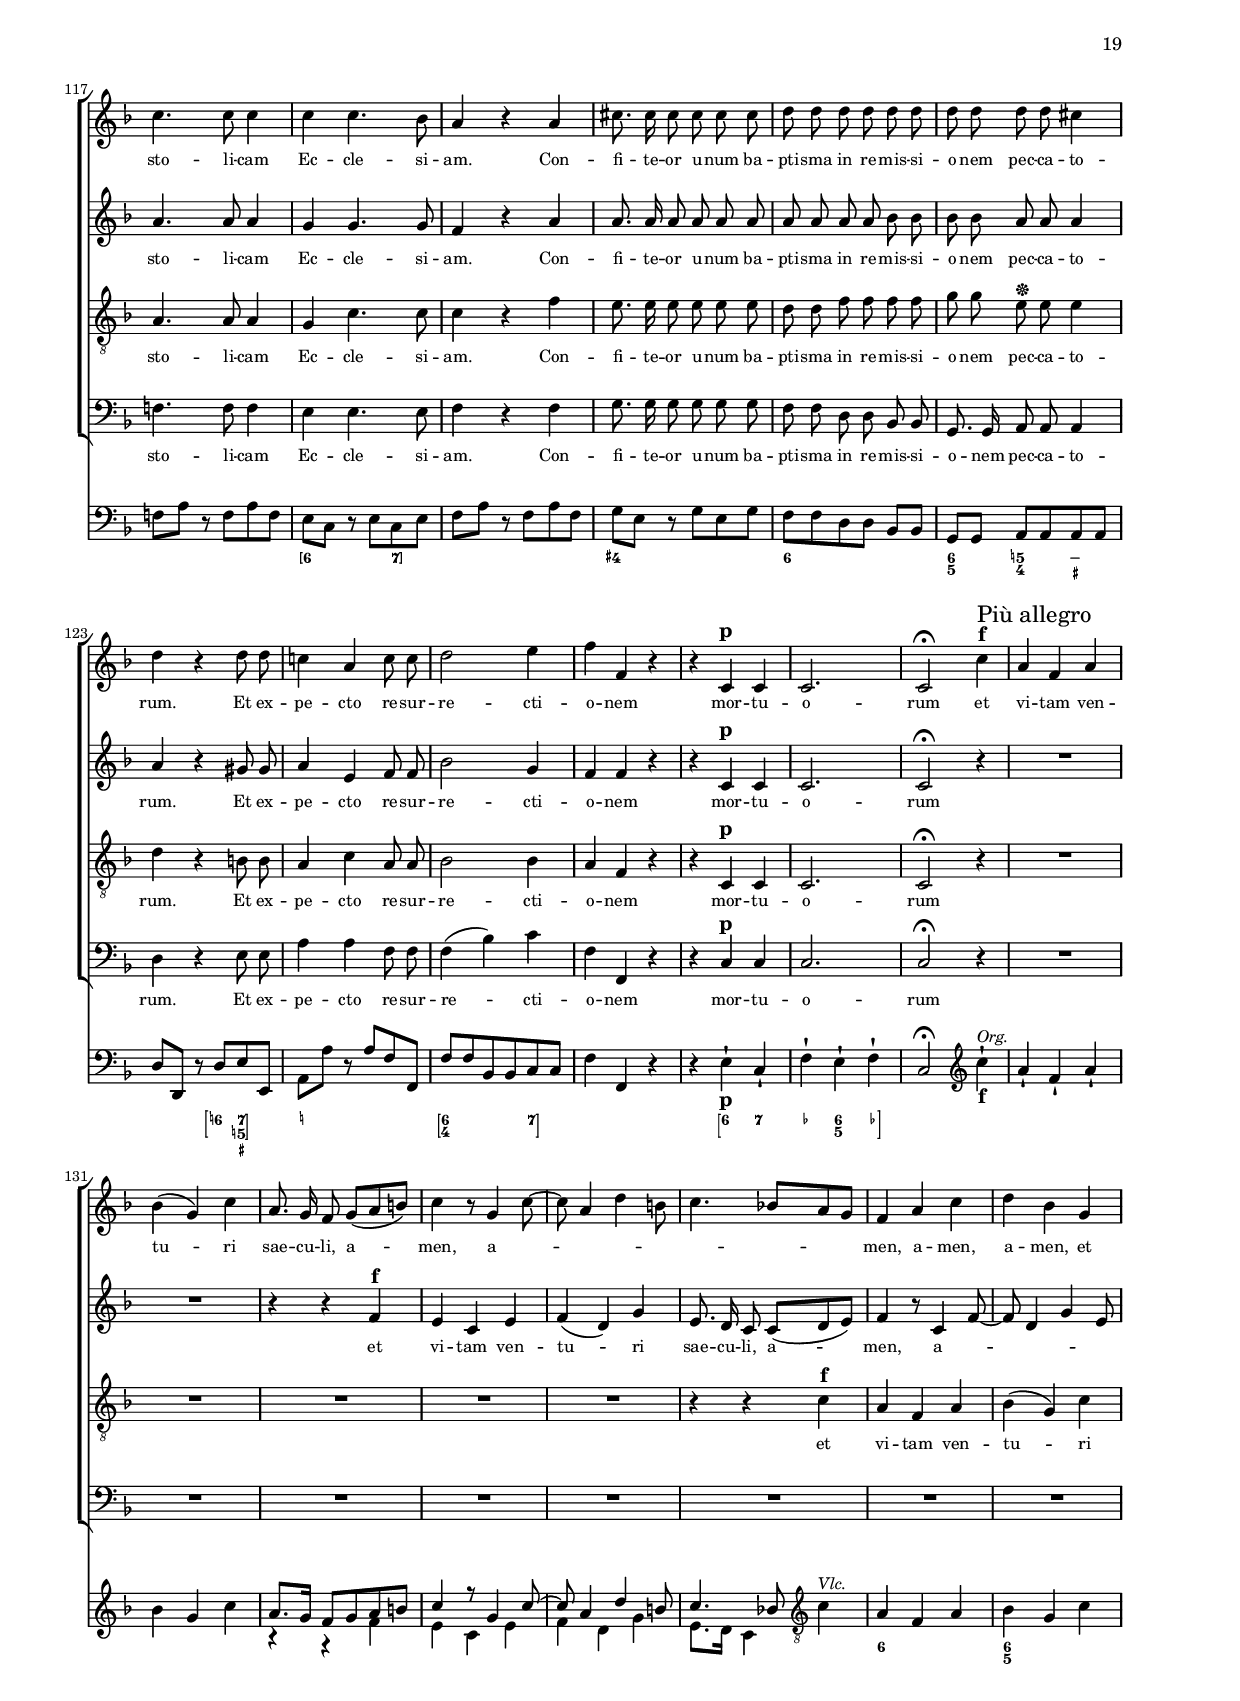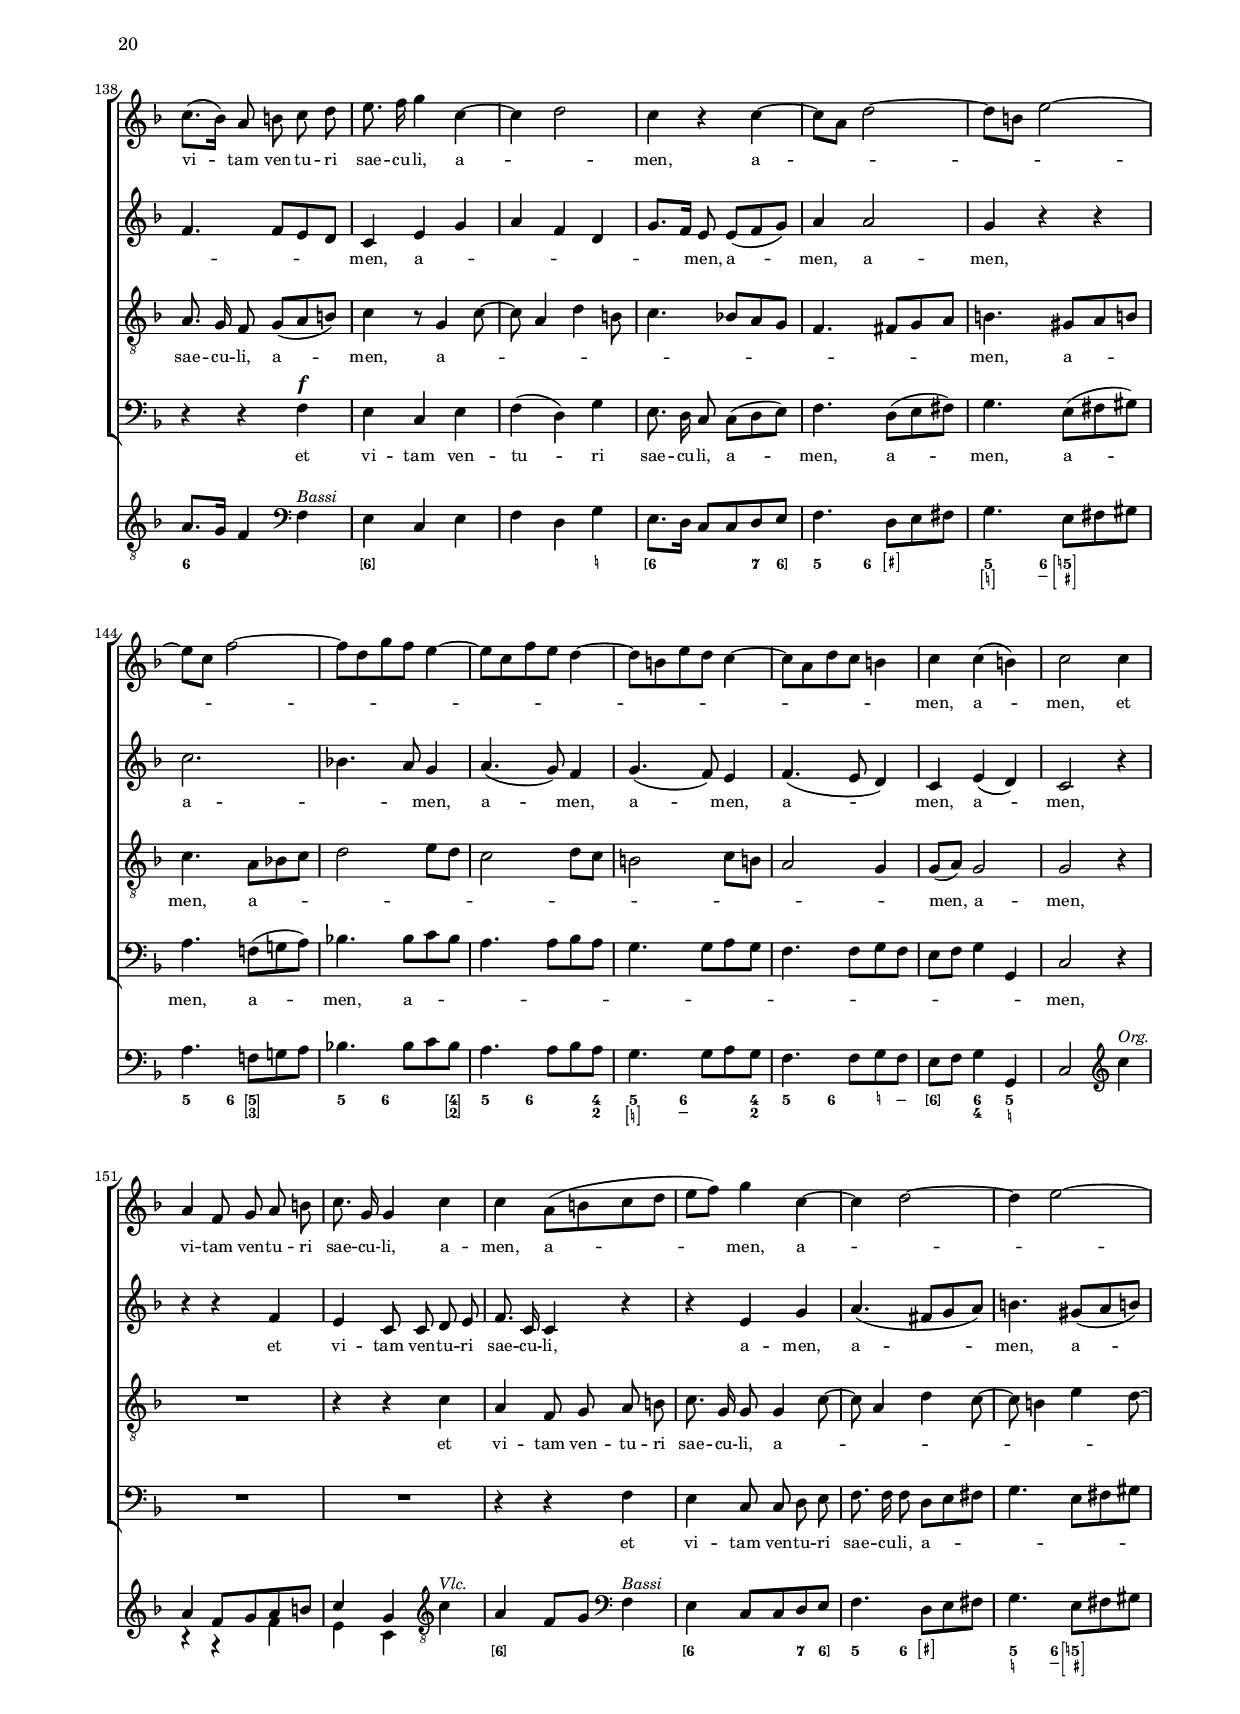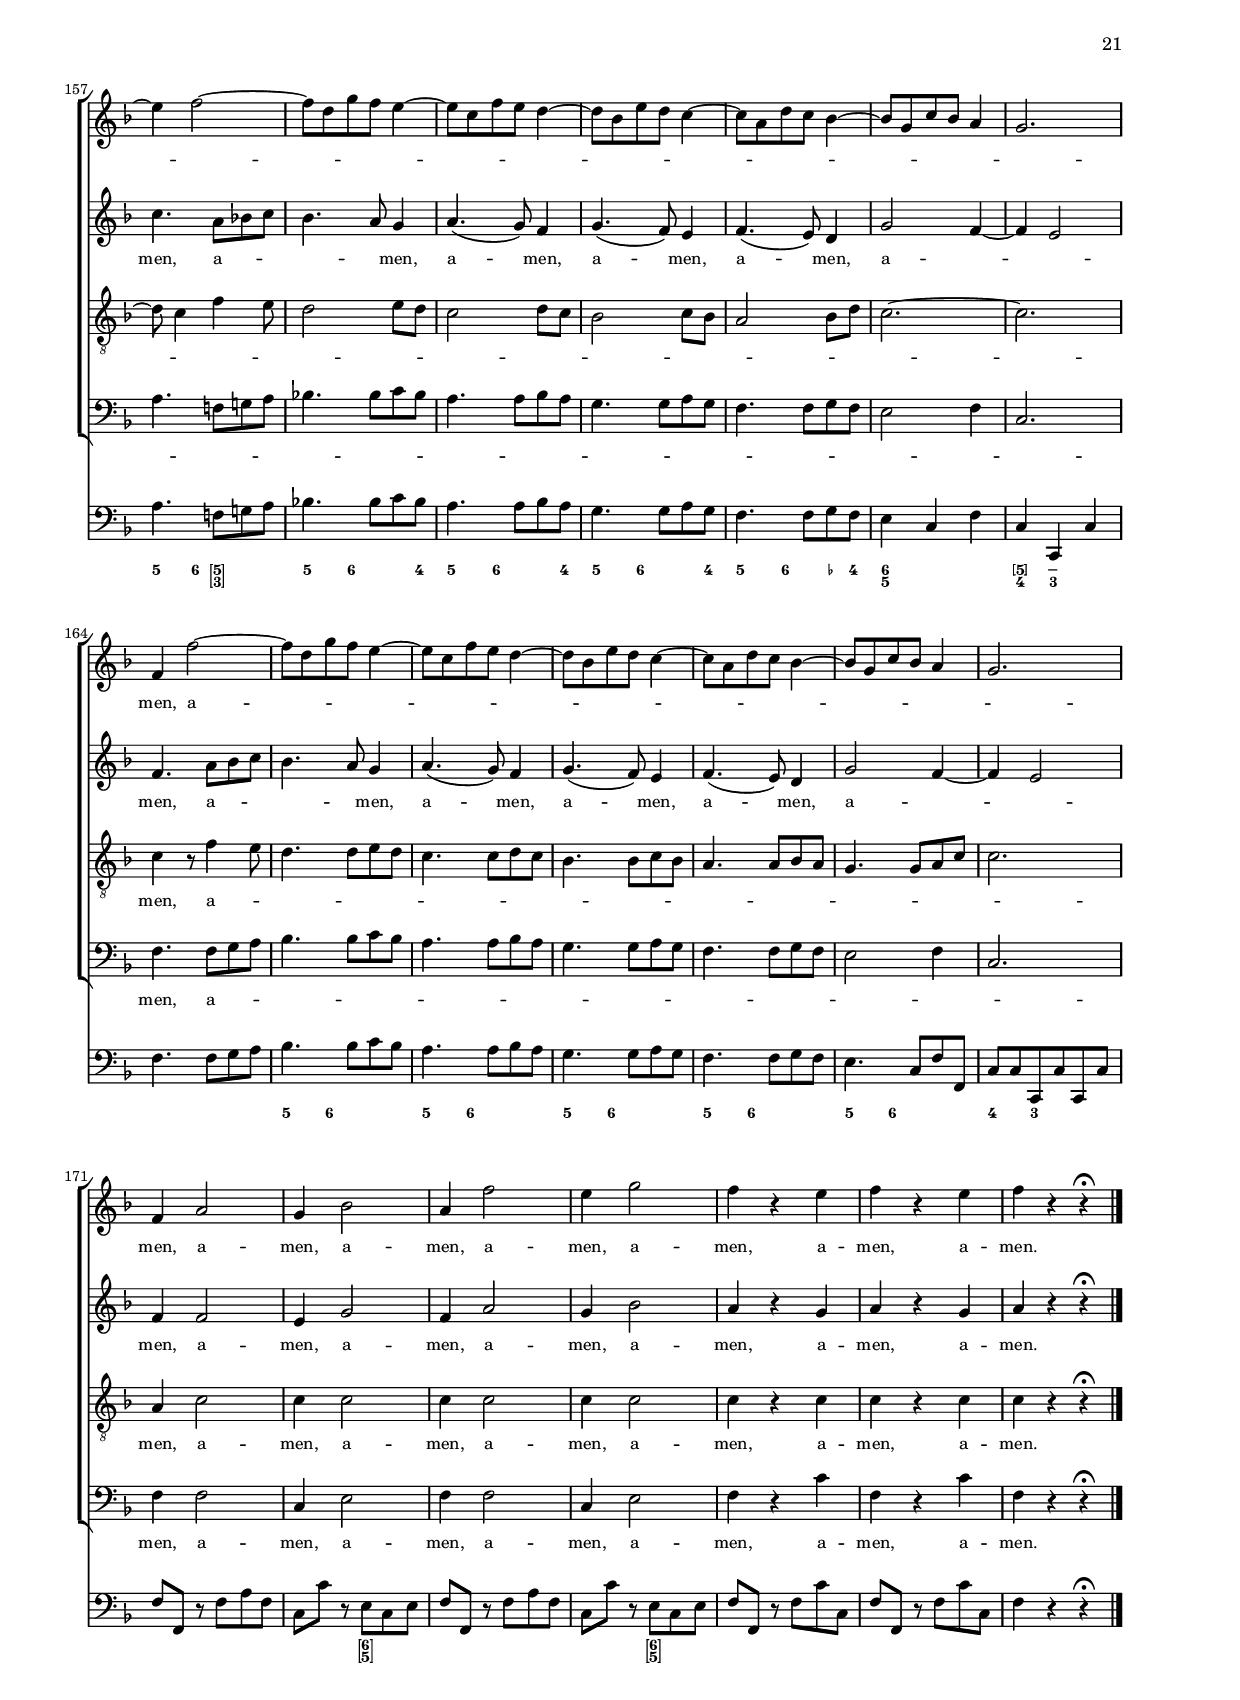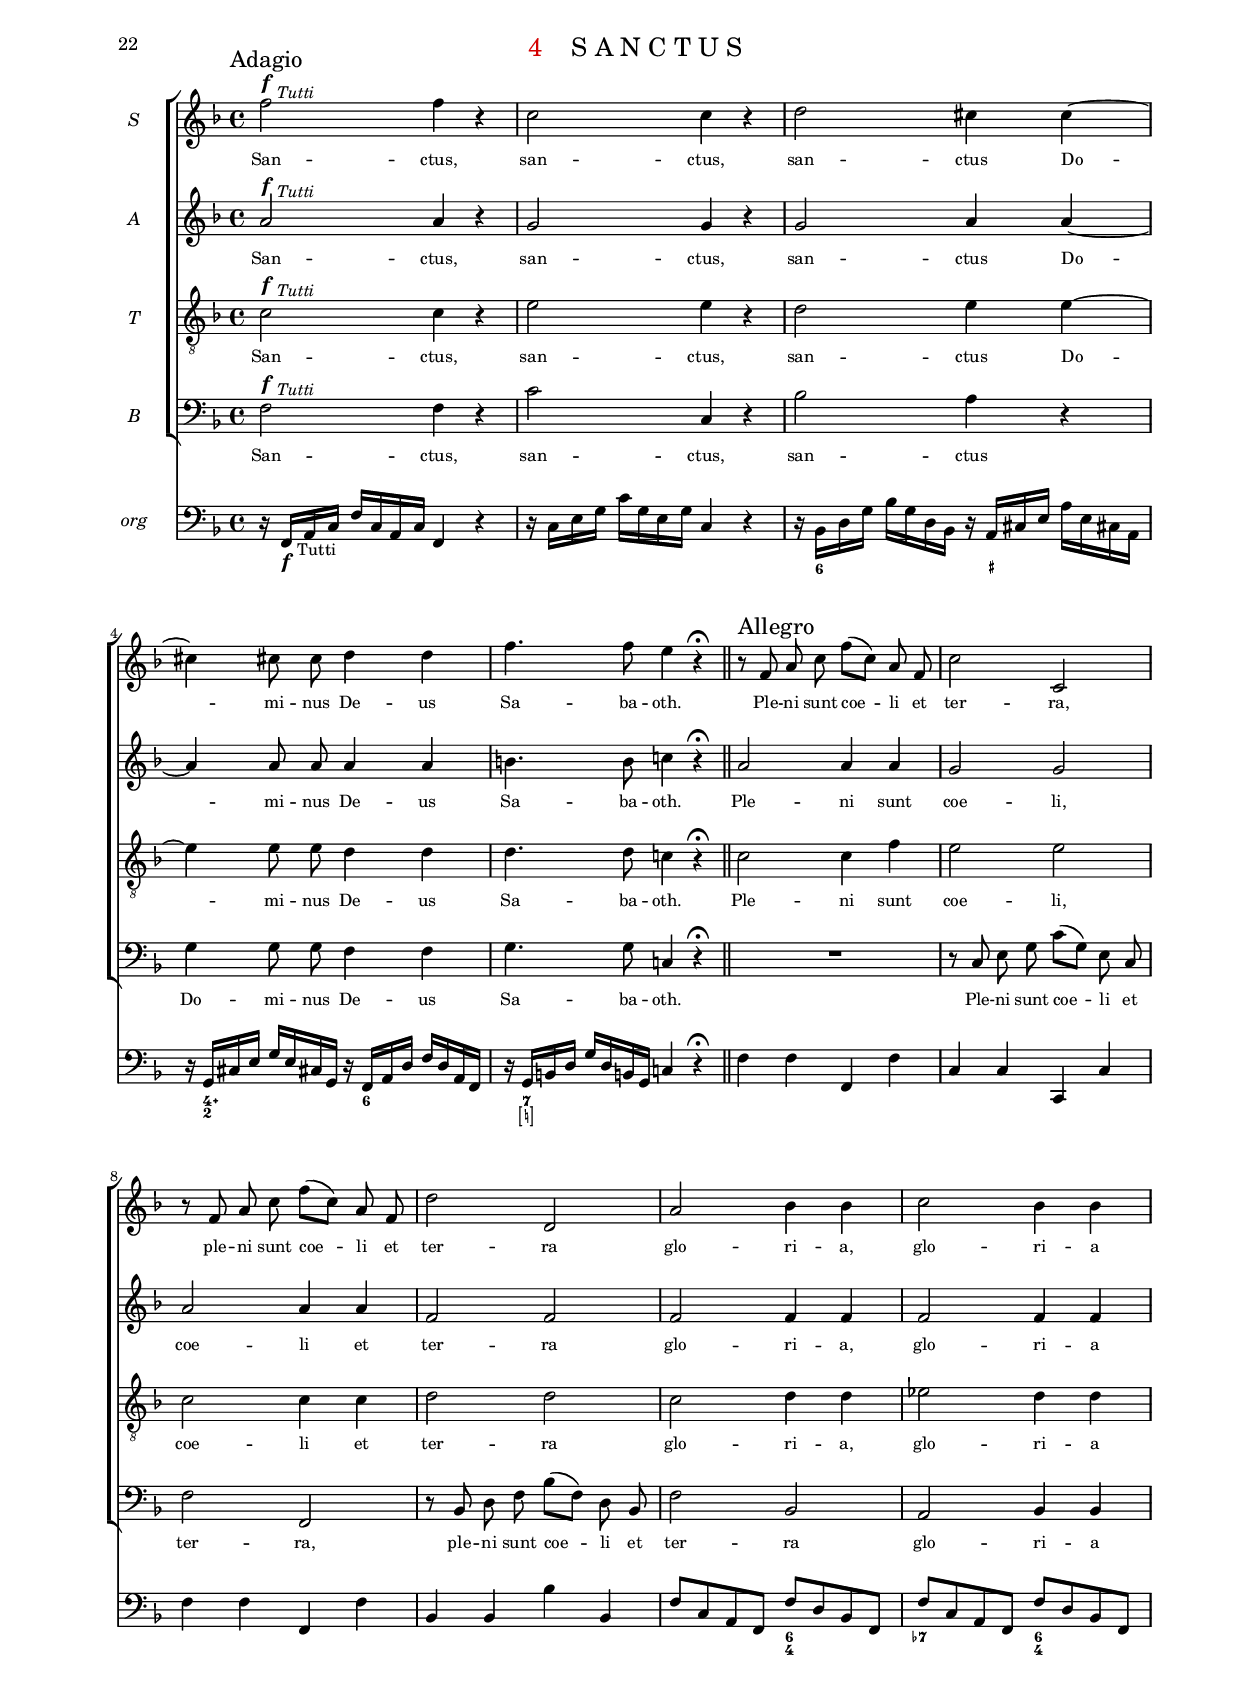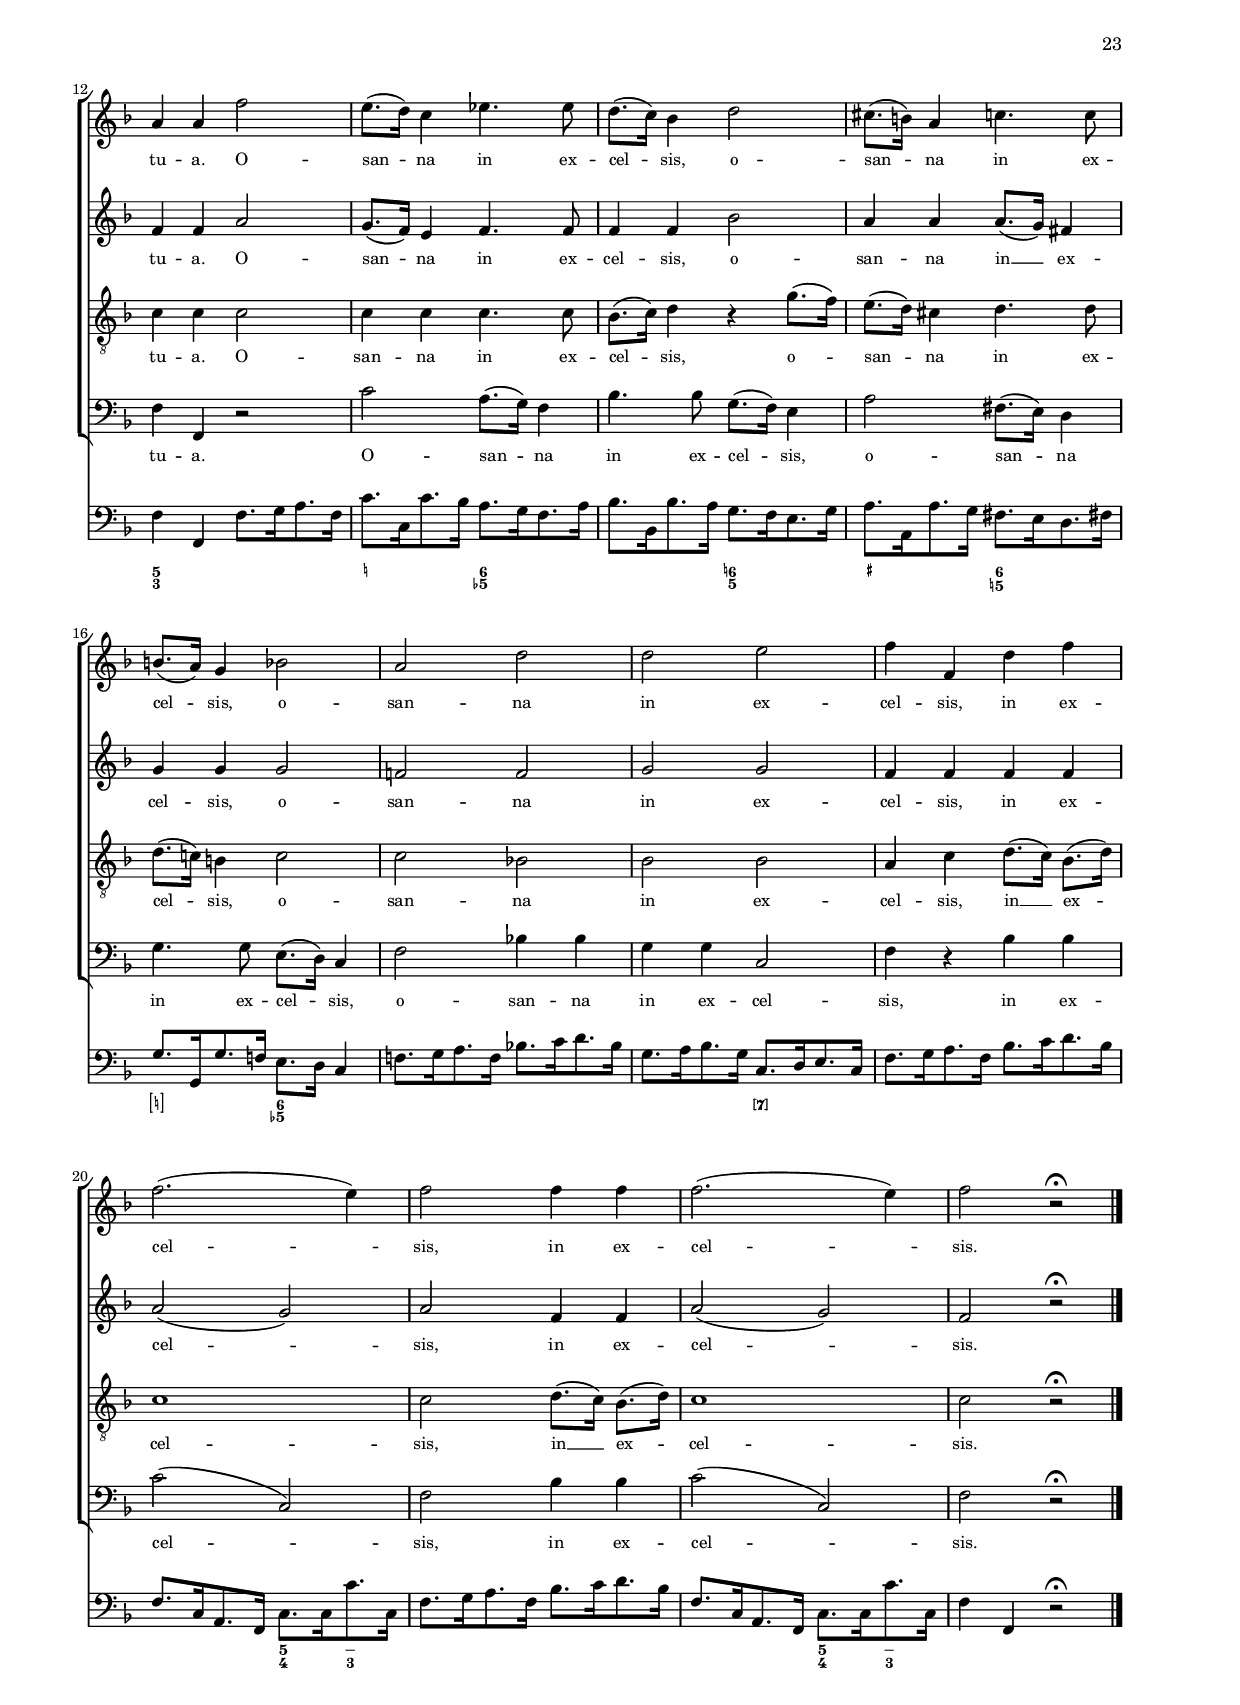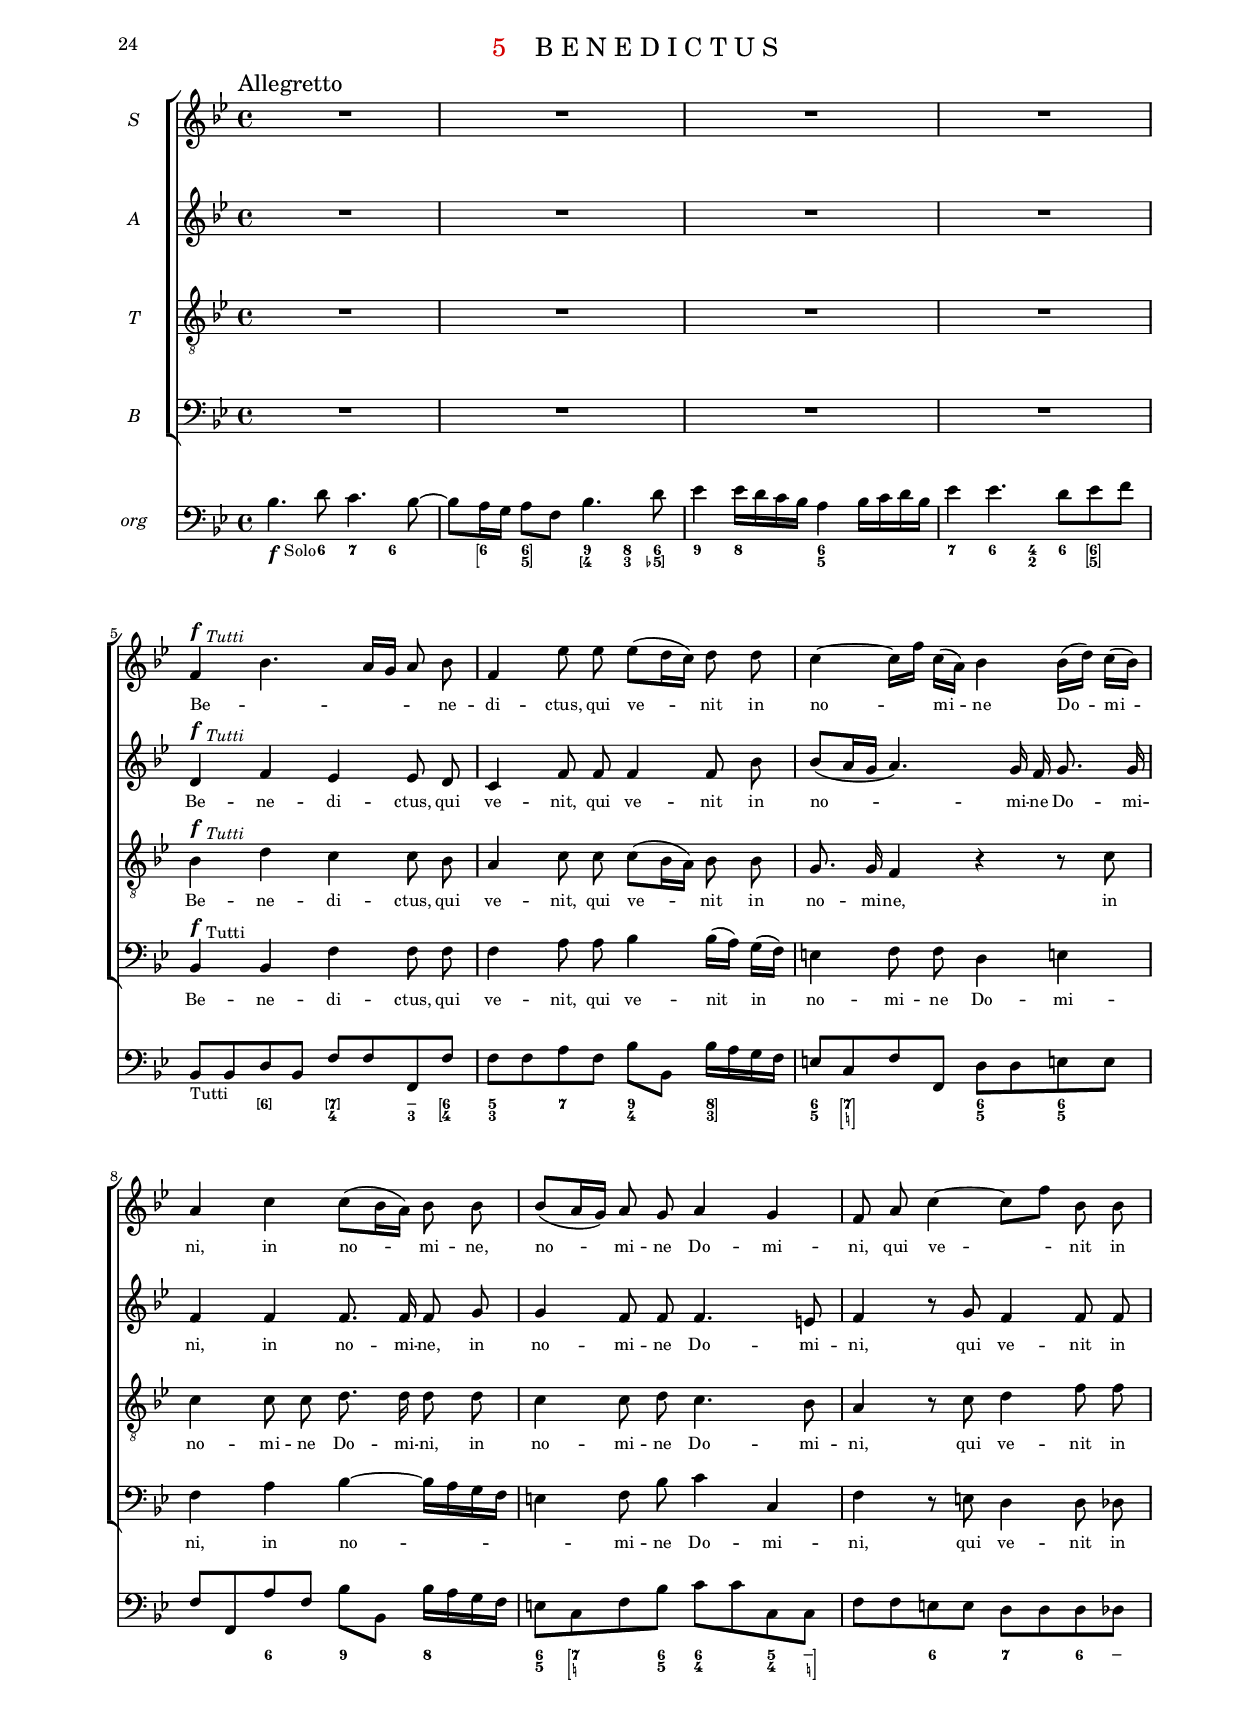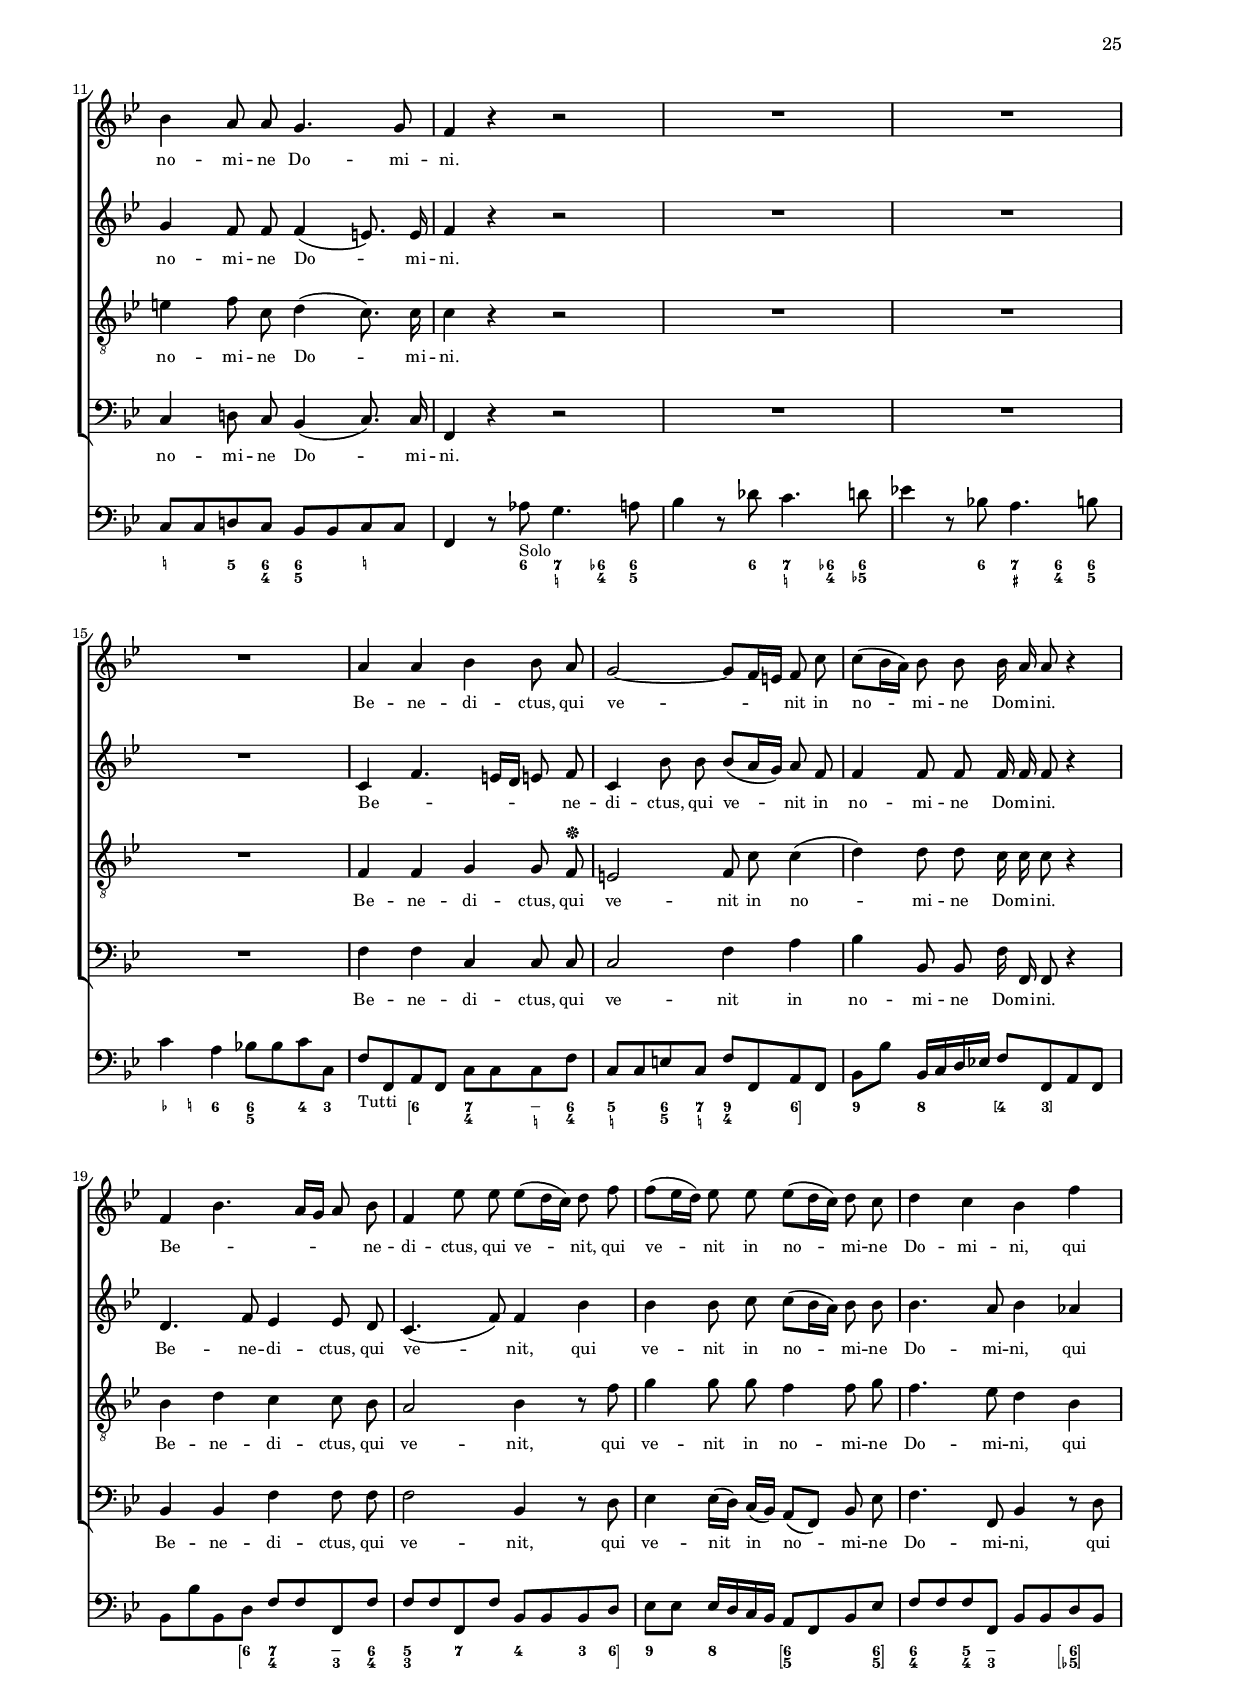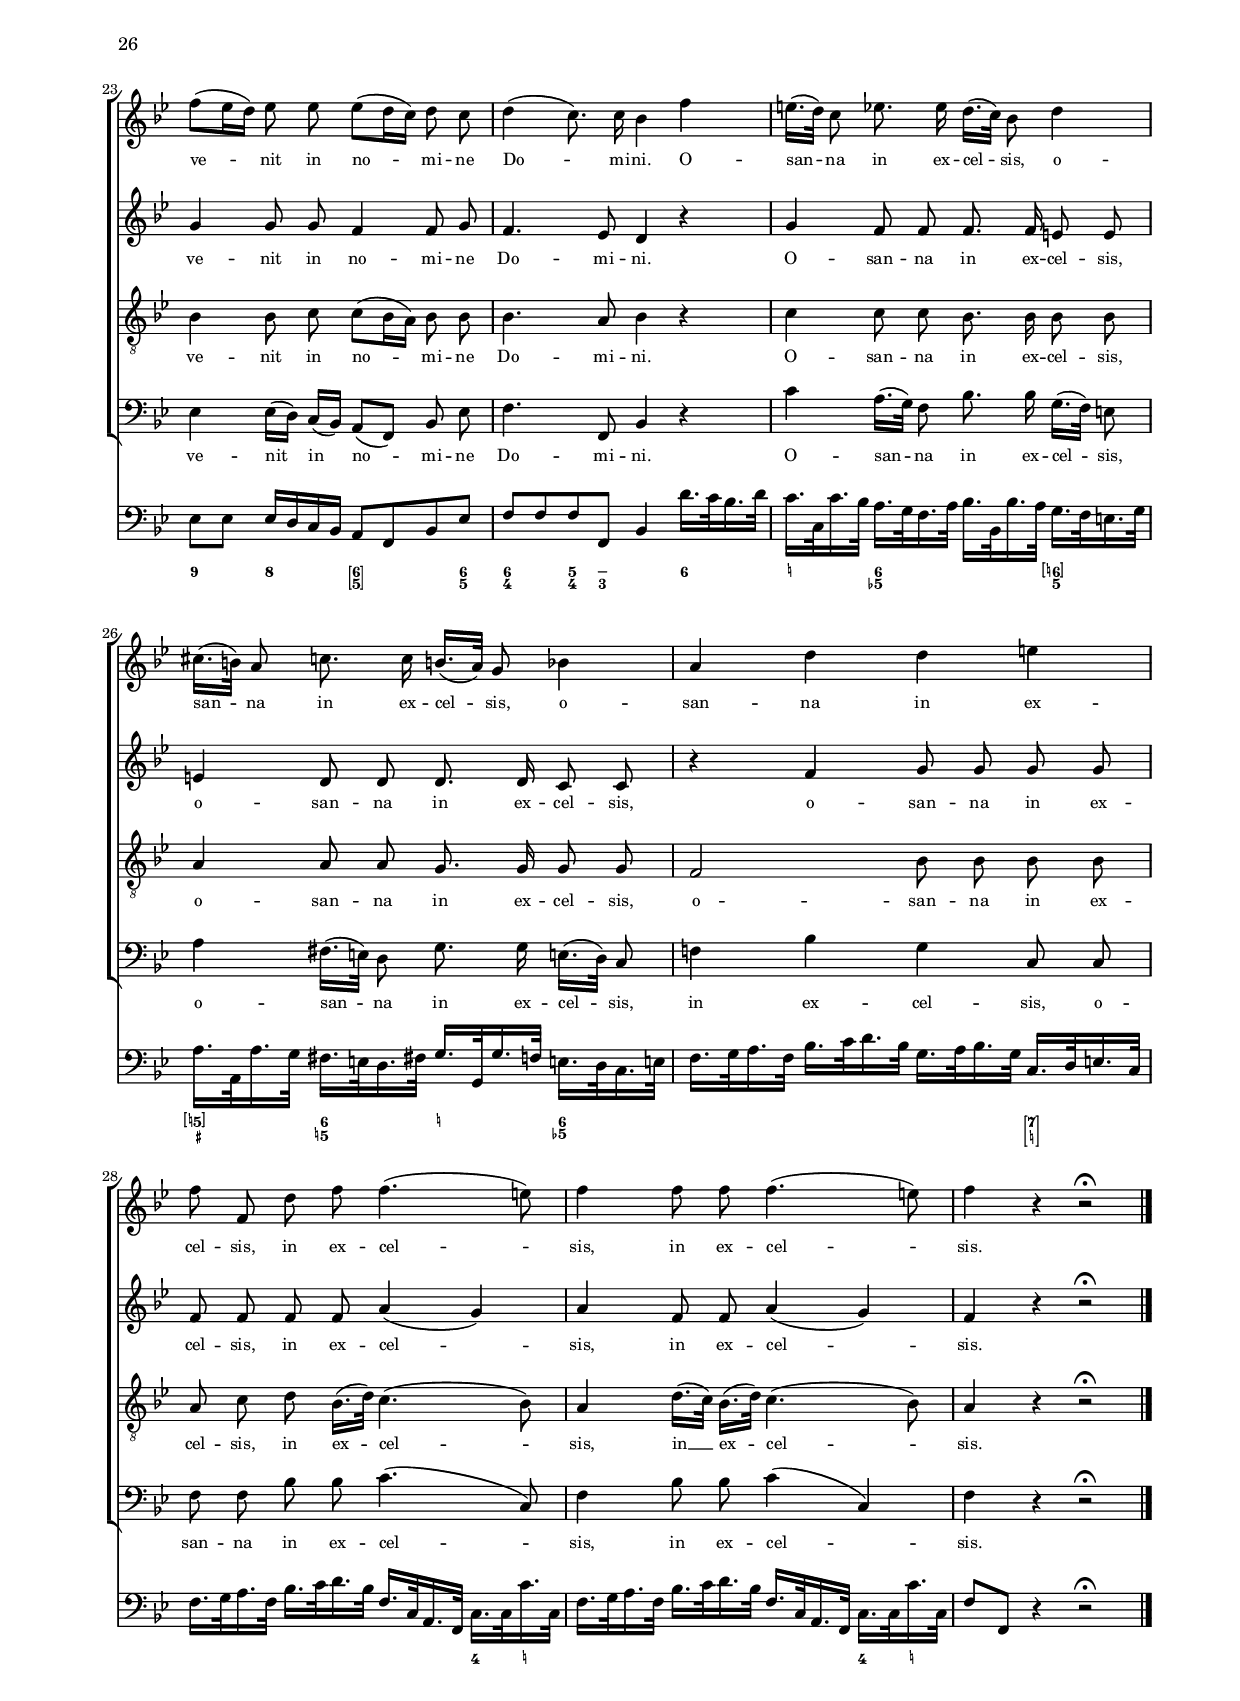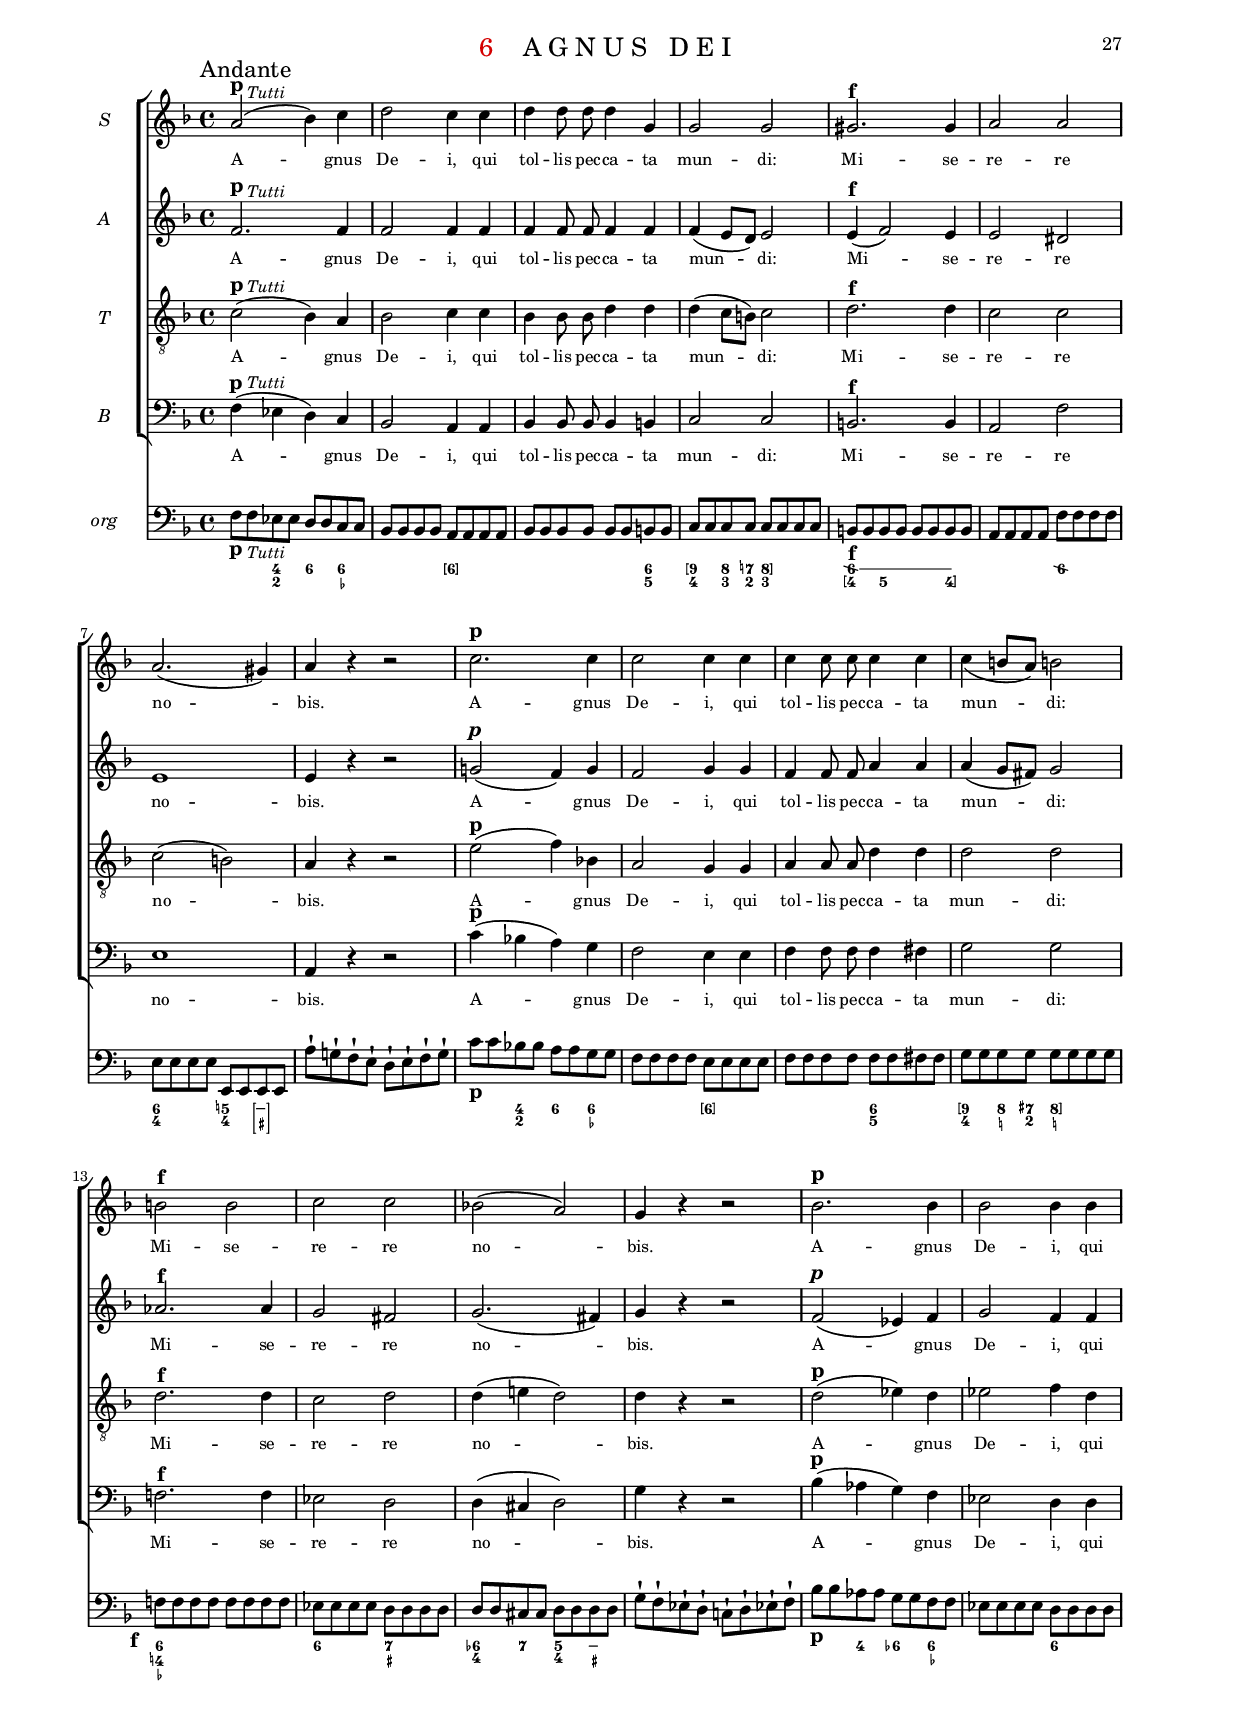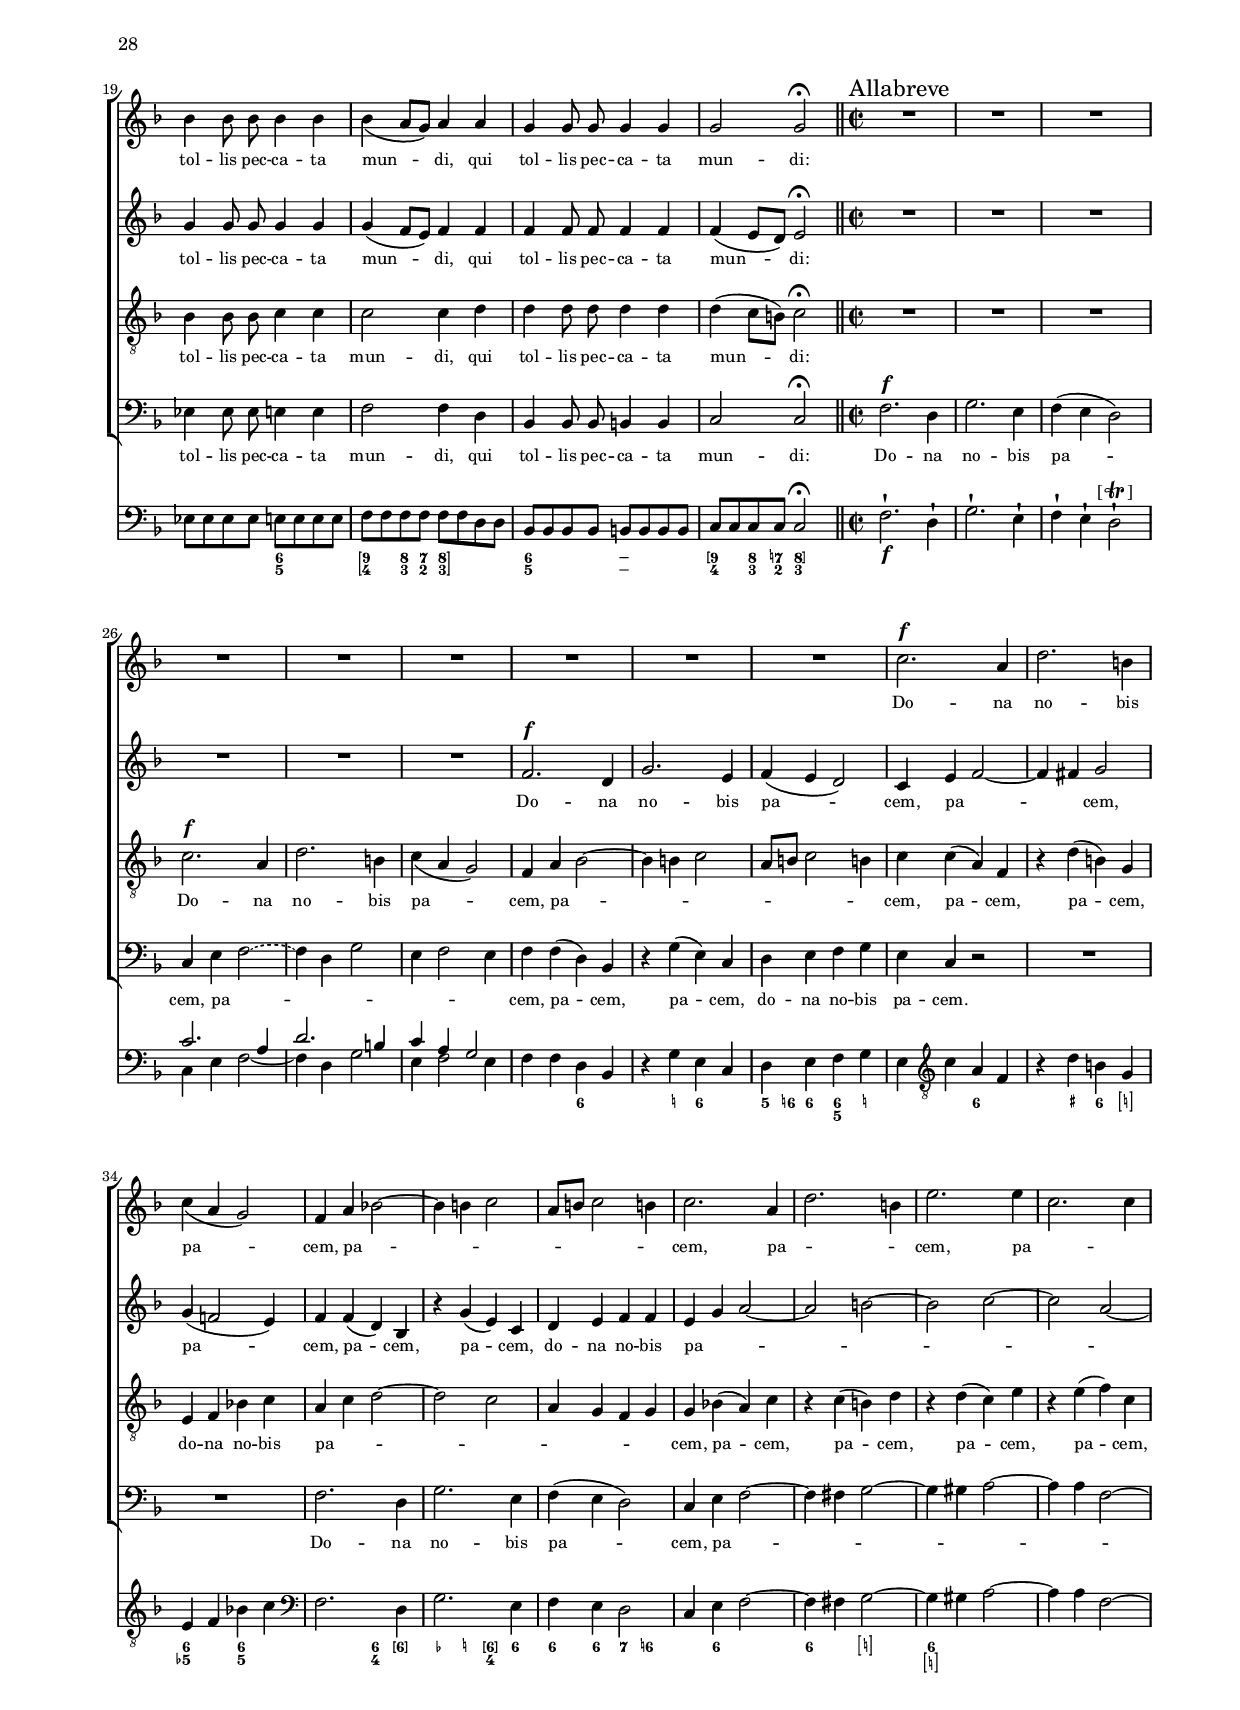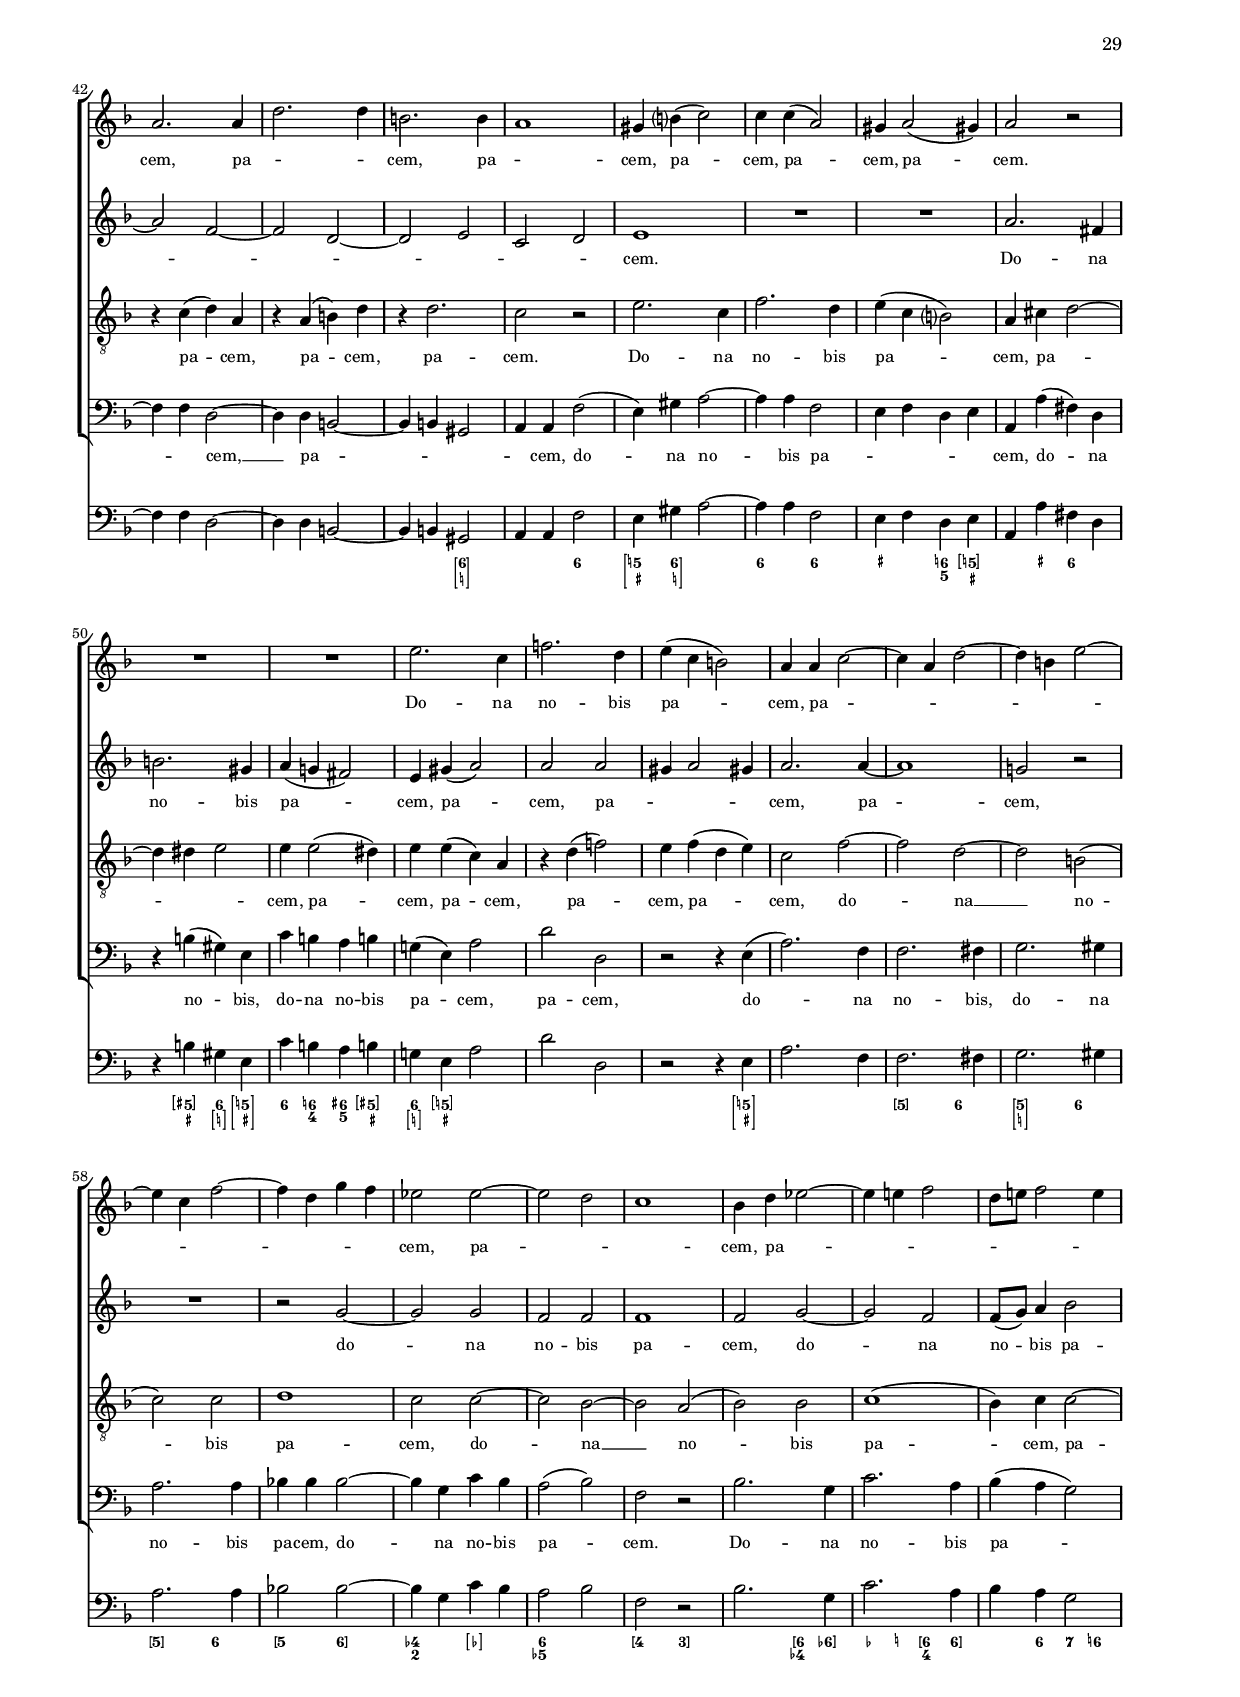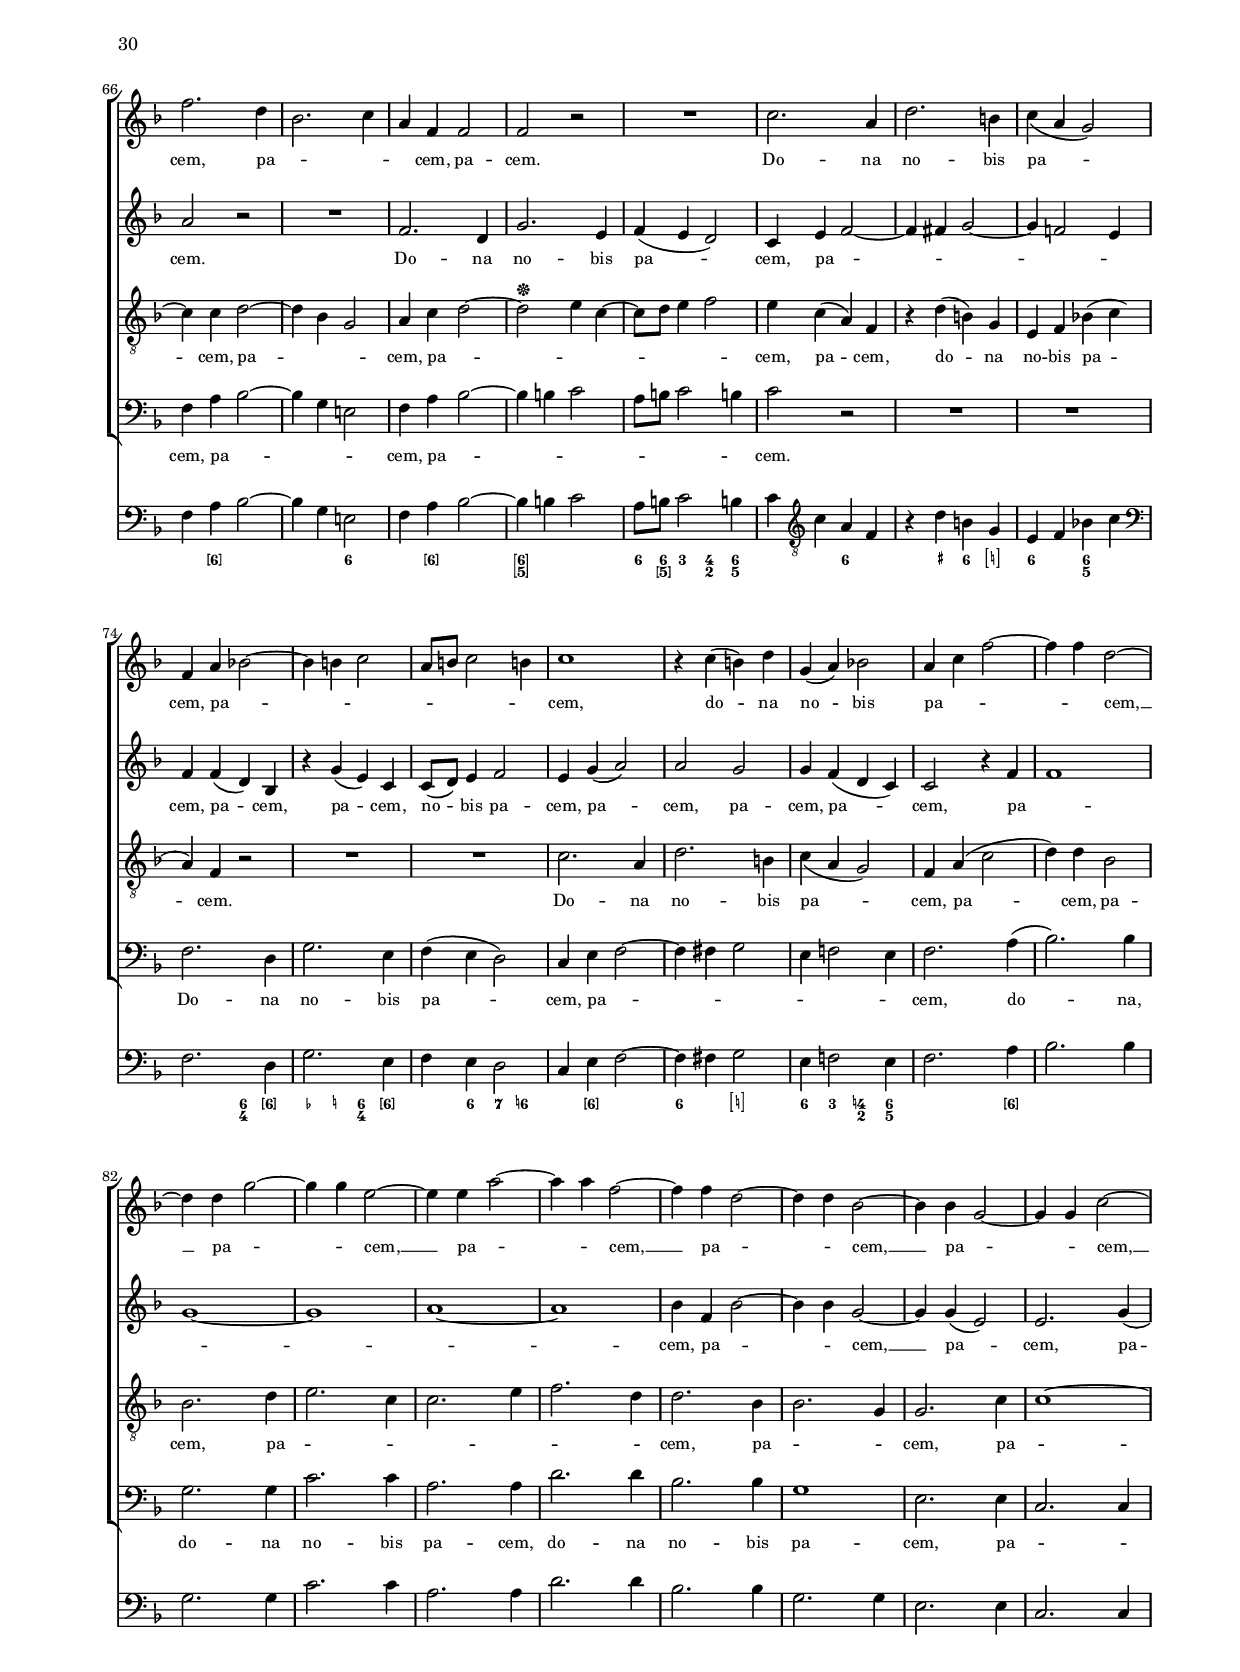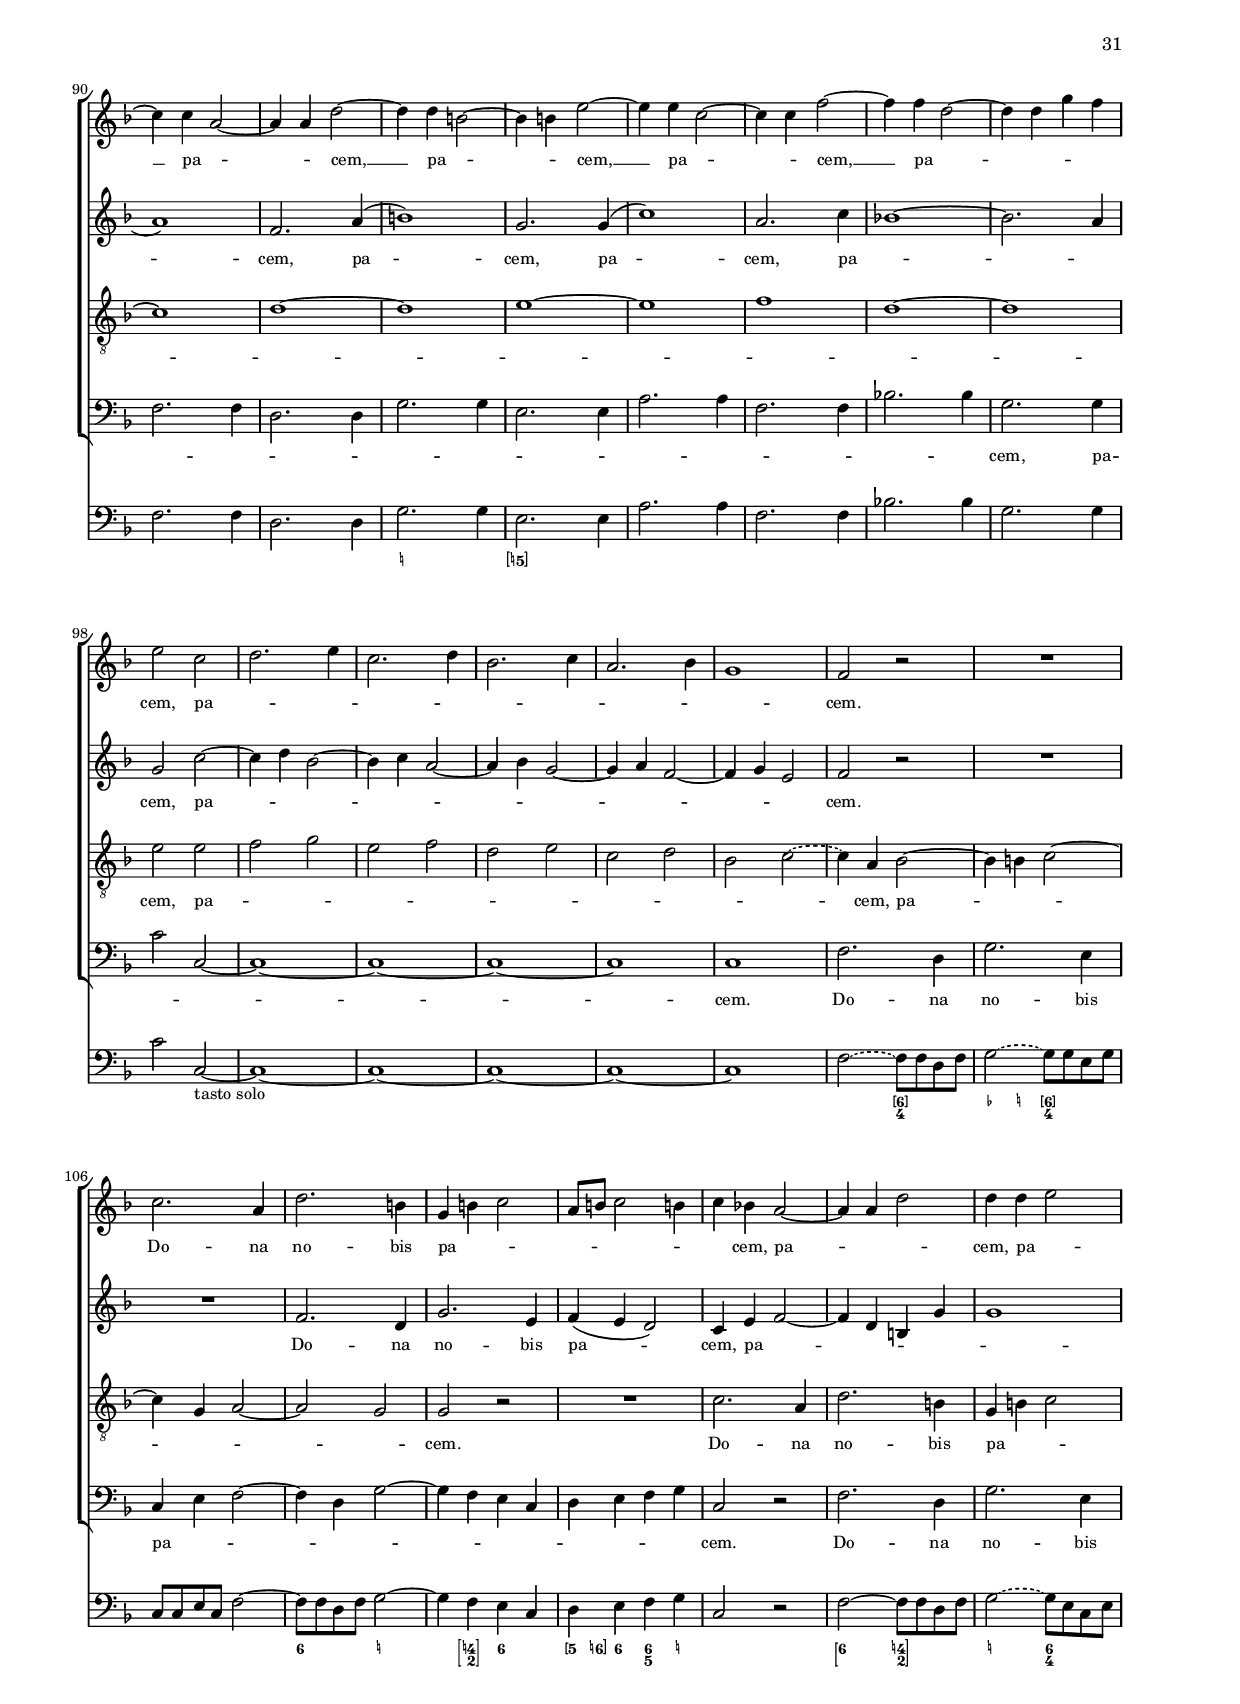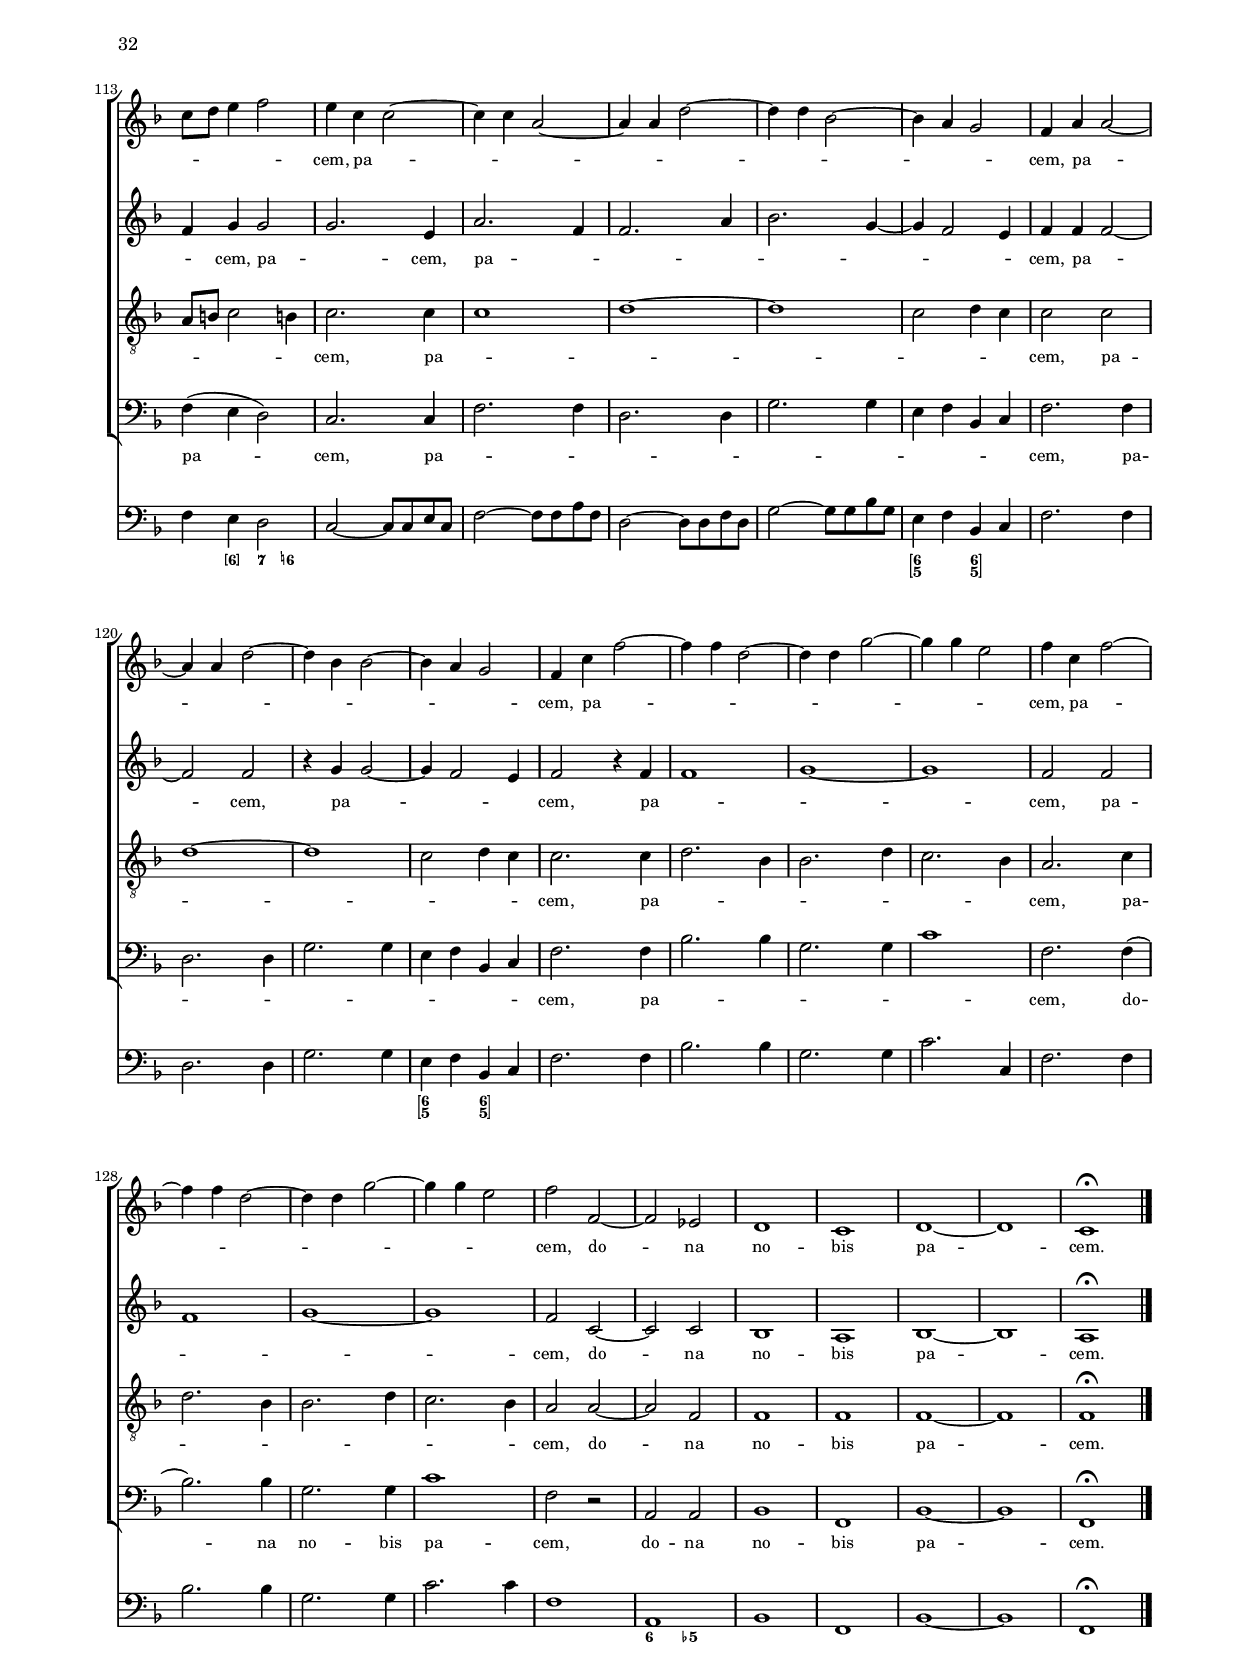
\version "2.22.0"

\include "../definitions.ly"

\paper {
  indent = 1\cm
  top-margin = 1\cm
  system-separator-markup = ##f
  system-system-spacing =
    #'((basic-distance . 17)
       (minimum-distance . 17)
       (padding . -100)
       (stretchability . 0))

  top-system-spacing =
    #'((basic-distance . 10)
       (minimum-distance . 10)
       (padding . -100)
       (stretchability . 0))

  top-markup-spacing =
    #'((basic-distance . 0)
       (minimum-distance . 0)
       (padding . -100)
       (stretchability . 0))

  markup-system-spacing =
    #'((basic-distance . 10)
       (minimum-distance . 10)
       (padding . -100)
       (stretchability . 0))

  systems-per-page = #3
}

\layout {
  \context {
    \Lyrics
    \override LyricText.font-size = #-.5
  }
  \context {
    \ChoirStaff
    \override StaffGrouper.staff-staff-spacing =
      #'((basic-distance . 12)
         (minimum-distance . 12)
         (padding . -100)
         (stretchability . 0))
    \override StaffGrouper.staffgroup-staff-spacing =
      #'((basic-distance . 13)
         (minimum-distance . 13)
         (padding . -100)
         (stretchability . 0))
  }
  \context {
    \Staff
    instrumentName = "org"
  }
}

#(set-global-staff-size 15.87)

\book {
  \bookpart {
    \header {
      number = "1"
      title = "K Y R I E"
    }
    \paper { indent = 2\cm }
    \score {
      <<
        \new ChoirStaff <<
          \new Staff {
            \set Staff.instrumentName = "Soprano"
            \new Voice = "Soprano" { \dynamicUp \KyrieSopranoNotes }
          }
          \new Lyrics \lyricsto Soprano \KyrieSopranoLyrics

          \new Staff {
            \set Staff.instrumentName = "Alto"
            \new Voice = "Alto" { \dynamicUp \KyrieAltoNotes }
          }
          \new Lyrics \lyricsto Alto \KyrieAltoLyrics

          \new Staff {
            \set Staff.instrumentName = "Tenore"
            \new Voice = "Tenore" { \dynamicUp \KyrieTenoreNotes }
          }
          \new Lyrics \lyricsto Tenore \KyrieTenoreLyrics

          \new Staff {
            \set Staff.instrumentName = "Basso"
            \new Voice = "Basso" { \dynamicUp \KyrieBassoNotes }
          }
          \new Lyrics \lyricsto Basso \KyrieBassoLyrics
        >>
        \new Staff {
          \set Staff.instrumentName = "Organo"
          \KyrieOrgano
        }
        \new FiguredBass { \KyrieBassFigures }
      >>
    }
  }
  \bookpart {
    \header {
      number = "2"
      title = "G L O R I A"
    }
    \score {
      <<
        \new ChoirStaff <<
          \new Staff {
            \set Staff.instrumentName = "S"
            \new Voice = "Soprano" { \dynamicUp \GloriaSopranoNotes }
          }
          \new Lyrics \lyricsto Soprano \GloriaSopranoLyrics

          \new Staff {
            \set Staff.instrumentName = "A"
            \new Voice = "Alto" { \dynamicUp \GloriaAltoNotes }
          }
          \new Lyrics \lyricsto Alto \GloriaAltoLyrics

          \new Staff {
            \set Staff.instrumentName = "T"
            \new Voice = "Tenore" { \dynamicUp \GloriaTenoreNotes }
          }
          \new Lyrics \lyricsto Tenore \GloriaTenoreLyrics

          \new Staff {
            \set Staff.instrumentName = "B"
            \new Voice = "Basso" { \dynamicUp \GloriaBassoNotes }
          }
          \new Lyrics \lyricsto Basso \GloriaBassoLyrics
        >>
        \new Staff { \GloriaOrgano }
        \new FiguredBass { \GloriaBassFigures }
      >>
    }
  }
  \bookpart {
    \header {
      number = "3"
      title = "C R E D O"
    }
    \score {
      <<
        \new ChoirStaff <<
          \new Staff {
            \set Staff.instrumentName = "S"
            \new Voice = "Soprano" { \dynamicUp \CredoSopranoNotes }
          }
          \new Lyrics \lyricsto Soprano \CredoSopranoLyrics

          \new Staff {
            \set Staff.instrumentName = "A"
            \new Voice = "Alto" { \dynamicUp \CredoAltoNotes }
          }
          \new Lyrics \lyricsto Alto \CredoAltoLyrics

          \new Staff {
            \set Staff.instrumentName = "T"
            \new Voice = "Tenore" { \dynamicUp \CredoTenoreNotes }
          }
          \new Lyrics \lyricsto Tenore \CredoTenoreLyrics

          \new Staff {
            \set Staff.instrumentName = "B"
            \new Voice = "Basso" { \dynamicUp \CredoBassoNotes }
          }
          \new Lyrics \lyricsto Basso \CredoBassoLyrics
        >>
        \new Staff { \CredoOrgano }
        \new FiguredBass { \CredoBassFigures }
      >>
    }
  }
  \bookpart {
    \header {
      number = "4"
      title = "S A N C T U S"
    }
    \score {
      <<
        \new ChoirStaff <<
          \new Staff {
            \set Staff.instrumentName = "S"
            \new Voice = "Soprano" { \dynamicUp \SanctusSopranoNotes }
          }
          \new Lyrics \lyricsto Soprano \SanctusSopranoLyrics

          \new Staff {
            \set Staff.instrumentName = "A"
            \new Voice = "Alto" { \dynamicUp \SanctusAltoNotes }
          }
          \new Lyrics \lyricsto Alto \SanctusAltoLyrics

          \new Staff {
            \set Staff.instrumentName = "T"
            \new Voice = "Tenore" { \dynamicUp \SanctusTenoreNotes }
          }
          \new Lyrics \lyricsto Tenore \SanctusTenoreLyrics

          \new Staff {
            \set Staff.instrumentName = "B"
            \new Voice = "Basso" { \dynamicUp \SanctusBassoNotes }
          }
          \new Lyrics \lyricsto Basso \SanctusBassoLyrics
        >>
        \new Staff { \SanctusOrgano }
        \new FiguredBass { \SanctusBassFigures }
      >>
    }
  }
  \bookpart {
    \header {
      number = "5"
      title = "B E N E D I C T U S"
    }
    \score {
      <<
        \new ChoirStaff <<
          \new Staff {
            \set Staff.instrumentName = "S"
            \new Voice = "Soprano" { \dynamicUp \BenedictusSopranoNotes }
          }
          \new Lyrics \lyricsto Soprano \BenedictusSopranoLyrics

          \new Staff {
            \set Staff.instrumentName = "A"
            \new Voice = "Alto" { \dynamicUp \BenedictusAltoNotes }
          }
          \new Lyrics \lyricsto Alto \BenedictusAltoLyrics

          \new Staff {
            \set Staff.instrumentName = "T"
            \new Voice = "Tenore" { \dynamicUp \BenedictusTenoreNotes }
          }
          \new Lyrics \lyricsto Tenore \BenedictusTenoreLyrics

          \new Staff {
            \set Staff.instrumentName = "B"
            \new Voice = "Basso" { \dynamicUp \BenedictusBassoNotes }
          }
          \new Lyrics \lyricsto Basso \BenedictusBassoLyrics
        >>
        \new Staff { \BenedictusOrgano }
        \new FiguredBass { \BenedictusBassFigures }
      >>
    }
  }
  \bookpart {
    \header {
      number = "6"
      title = "A G N U S   D E I"
    }
    \score {
      <<
        \new ChoirStaff <<
          \new Staff {
            \set Staff.instrumentName = "S"
            \new Voice = "Soprano" { \dynamicUp \AgnusDeiSopranoNotes }
          }
          \new Lyrics \lyricsto Soprano \AgnusDeiSopranoLyrics

          \new Staff {
            \set Staff.instrumentName = "A"
            \new Voice = "Alto" { \dynamicUp \AgnusDeiAltoNotes }
          }
          \new Lyrics \lyricsto Alto \AgnusDeiAltoLyrics

          \new Staff {
            \set Staff.instrumentName = "T"
            \new Voice = "Tenore" { \dynamicUp \AgnusDeiTenoreNotes }
          }
          \new Lyrics \lyricsto Tenore \AgnusDeiTenoreLyrics

          \new Staff {
            \set Staff.instrumentName = "B"
            \new Voice = "Basso" { \dynamicUp \AgnusDeiBassoNotes }
          }
          \new Lyrics \lyricsto Basso \AgnusDeiBassoLyrics
        >>
        \new Staff { \AgnusDeiOrgano }
        \new FiguredBass { \AgnusDeiBassFigures }
      >>
    }
  }
}
